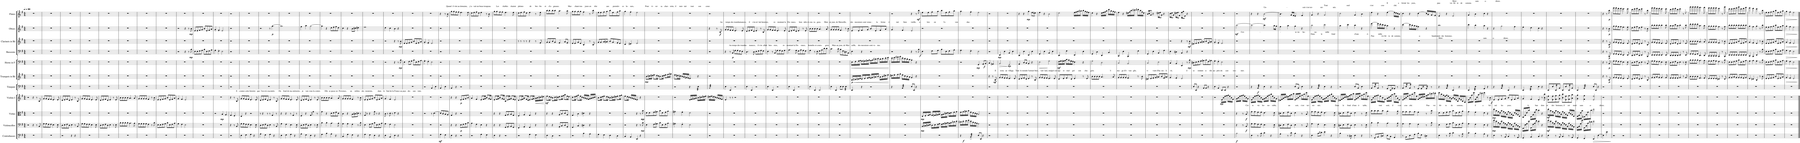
**kern	**dynam	**kern	**dynam	**kern	**dynam	**kern	**dynam	**kern	**dynam	**kern	**dynam	**kern	**dynam	**kern	**dynam	**kern	**dynam	**kern	**dynam	**kern	**dynam
*part11	*part11	*part10	*part10	*part9	*part9	*part8	*part8	*part7	*part7	*part6	*part6	*part5	*part5	*part4	*part4	*part3	*part3	*part2	*part2	*part1	*part1
*staff11	*staff11	*staff10	*staff10	*staff9	*staff9	*staff8	*staff8	*staff7	*staff7	*staff6	*staff6	*staff5	*staff5	*staff4	*staff4	*staff3	*staff3	*staff2	*staff2	*staff1	*staff1
*I"Contrabasses	*	*I"Violoncellos	*	*I"Violas	*	*I"Violins I	*	*I"Timpani	*	*I"Trumpets in Bb	*	*I"Horns in F	*	*I"Bassoons	*	*I"Clarinets in Bb	*	*I"Oboes	*	*I"Flutes	*
*I'Cb.	*	*I'Vc.	*	*I'Vla.	*	*I'Vln. I	*	*I'Timp.	*	*	*	*	*	*I'Bsn.	*	*	*	*I'Ob.	*	*I'Fl.	*
*clefFv4	*	*clefF4	*	*clefC3	*	*clefG2	*	*clefF4	*	*clefG2	*	*clefF4	*	*clefF4	*	*clefG2	*	*clefG2	*	*clefG2	*
*ITrd7c12	*	*	*	*	*	*	*	*	*	*ITrd1c2	*	*ITrd4c7	*	*	*	*ITrd1c2	*	*	*	*	*
*k[f#]	*	*k[f#]	*	*k[f#]	*	*k[f#]	*	*k[f#]	*	*k[f#]	*	*k[f#]	*	*k[f#]	*	*k[f#]	*	*k[f#]	*	*k[f#]	*
*M4/4	*	*M4/4	*	*M4/4	*	*M4/4	*	*M4/4	*	*M4/4	*	*M4/4	*	*M4/4	*	*M4/4	*	*M4/4	*	*M4/4	*
*MM80	*	*MM80	*	*MM80	*	*MM80	*	*MM80	*	*MM80	*	*MM80	*	*MM80	*	*MM80	*	*MM80	*	*MM80	*
=1	=1	=1	=1	=1	=1	=1	=1	=1	=1	=1	=1	=1	=1	=1	=1	=1	=1	=1	=1	=1	=1
1r	.	2r	.	1r	.	2r	.	1r	.	1r	.	1r	.	1r	.	1r	.	1r	.	1r	.
.	.	4r	.	.	.	4r	.	.	.	.	.	.	.	.	.	.	.	.	.	.	.
.	.	8r	.	.	.	8r	.	.	.	.	.	.	.	.	.	.	.	.	.	.	.
.	.	8BB/	.	.	.	8B/	.	.	.	.	.	.	.	.	.	.	.	.	.	.	.
=2	=2	=2	=2	=2	=2	=2	=2	=2	=2	=2	=2	=2	=2	=2	=2	=2	=2	=2	=2	=2	=2
1r	.	8G\L	.	1r	.	8g/L	.	1r	.	1r	.	1r	.	1r	.	1r	.	1r	.	1r	.
.	.	8G\	.	.	.	8g/	.	.	.	.	.	.	.	.	.	.	.	.	.	.	.
.	.	8F#\	.	.	.	8f#/	.	.	.	.	.	.	.	.	.	.	.	.	.	.	.
.	.	8F#\J	.	.	.	8f#/J	.	.	.	.	.	.	.	.	.	.	.	.	.	.	.
.	.	4.E\	.	.	.	4.e/	.	.	.	.	.	.	.	.	.	.	.	.	.	.	.
.	.	8E\	.	.	.	8e/	.	.	.	.	.	.	.	.	.	.	.	.	.	.	.
=3	=3	=3	=3	=3	=3	=3	=3	=3	=3	=3	=3	=3	=3	=3	=3	=3	=3	=3	=3	=3	=3
2r	.	8D\L	.	1r	.	8d/L	.	1r	.	1r	.	1r	.	1r	.	1r	.	1r	.	1r	.
.	.	8E\	.	.	.	8e/	.	.	.	.	.	.	.	.	.	.	.	.	.	.	.
.	.	8F#\	.	.	.	8f#/	.	.	.	.	.	.	.	.	.	.	.	.	.	.	.
.	.	8D\J	.	.	.	8d/J	.	.	.	.	.	.	.	.	.	.	.	.	.	.	.
4r	.	4E\	.	.	.	4e/	.	.	.	.	.	.	.	.	.	.	.	.	.	.	.
4r	.	8r	.	.	.	8r	.	.	.	.	.	.	.	.	.	.	.	.	.	.	.
.	.	8BB/	.	.	.	8B/	.	.	.	.	.	.	.	.	.	.	.	.	.	.	.
=4	=4	=4	=4	=4	=4	=4	=4	=4	=4	=4	=4	=4	=4	=4	=4	=4	=4	=4	=4	=4	=4
1r	.	8G\L	.	1r	.	8g/L	.	1r	.	1r	.	1r	.	1r	.	1r	.	1r	.	1r	.
.	.	8G\	.	.	.	8g/	.	.	.	.	.	.	.	.	.	.	.	.	.	.	.
.	.	8F#\	.	.	.	8f#/	.	.	.	.	.	.	.	.	.	.	.	.	.	.	.
.	.	8F#\J	.	.	.	8f#/J	.	.	.	.	.	.	.	.	.	.	.	.	.	.	.
.	.	4.E\	.	.	.	4.e/	.	.	.	.	.	.	.	.	.	.	.	.	.	.	.
.	.	8E\	.	.	.	8e/	.	.	.	.	.	.	.	.	.	.	.	.	.	.	.
=5	=5	=5	=5	=5	=5	=5	=5	=5	=5	=5	=5	=5	=5	=5	=5	=5	=5	=5	=5	=5	=5
1r	.	8D\L	.	1r	.	8d/L	.	1r	.	1r	.	1r	.	1r	.	1r	.	1r	.	1r	.
.	.	8E\	.	.	.	8e/	.	.	.	.	.	.	.	.	.	.	.	.	.	.	.
.	.	8F#\	.	.	.	8f#/	.	.	.	.	.	.	.	.	.	.	.	.	.	.	.
.	.	8D\J	.	.	.	8d/J	.	.	.	.	.	.	.	.	.	.	.	.	.	.	.
.	.	4E\	.	.	.	4e/	.	.	.	.	.	.	.	.	.	.	.	.	.	.	.
.	.	8r	.	.	.	8r	.	.	.	.	.	.	.	.	.	.	.	.	.	.	.
.	.	8E\	.	.	.	8e/	.	.	.	.	.	.	.	.	.	.	.	.	.	.	.
=6	=6	=6	=6	=6	=6	=6	=6	=6	=6	=6	=6	=6	=6	=6	=6	=6	=6	=6	=6	=6	=6
1r	.	8B\L	.	1r	.	8b\L	.	1r	.	1r	.	1r	.	1r	.	1r	.	1r	.	1r	.
.	.	8B\	.	.	.	8b\	.	.	.	.	.	.	.	.	.	.	.	.	.	.	.
.	.	8B\	.	.	.	8b\	.	.	.	.	.	.	.	.	.	.	.	.	.	.	.
.	.	8B\J	.	.	.	8b\J	.	.	.	.	.	.	.	.	.	.	.	.	.	.	.
.	.	4.A\	.	.	.	4.a/	.	.	.	.	.	.	.	.	.	.	.	.	.	.	.
.	.	8A\	.	.	.	8a/	.	.	.	.	.	.	.	.	.	.	.	.	.	.	.
=7	=7	=7	=7	=7	=7	=7	=7	=7	=7	=7	=7	=7	=7	=7	=7	=7	=7	=7	=7	=7	=7
1r	.	8G\L	.	1r	.	8g/L	.	1r	.	1r	.	1r	.	1r	.	1r	.	1r	.	1r	.
.	.	8G\	.	.	.	8g/	.	.	.	.	.	.	.	.	.	.	.	.	.	.	.
.	.	8G\	.	.	.	8g/	.	.	.	.	.	.	.	.	.	.	.	.	.	.	.
.	.	8G\J	.	.	.	8g/J	.	.	.	.	.	.	.	.	.	.	.	.	.	.	.
.	.	4F#\	.	.	.	4f#/	.	.	.	.	.	.	.	.	.	.	.	.	.	.	.
.	.	8r	.	.	.	8r	.	.	.	.	.	.	.	.	.	.	.	.	.	.	.
.	.	8B\	.	.	.	8b\	.	.	.	.	.	.	.	.	.	.	.	.	.	.	.
=8	=8	=8	=8	=8	=8	=8	=8	=8	=8	=8	=8	=8	=8	=8	=8	=8	=8	=8	=8	=8	=8
1r	.	8E\L	.	1r	.	8e/L	.	1r	.	1r	.	1r	.	1r	.	1r	.	1r	.	1r	.
.	.	8E\	.	.	.	8e/	.	.	.	.	.	.	.	.	.	.	.	.	.	.	.
.	.	8F#\	.	.	.	8f#/	.	.	.	.	.	.	.	.	.	.	.	.	.	.	.
.	.	8G\J	.	.	.	8g/J	.	.	.	.	.	.	.	.	.	.	.	.	.	.	.
.	.	8B\L	.	.	.	8b/L	.	.	.	.	.	.	.	.	.	.	.	.	.	.	.
.	.	8E\	.	.	.	8e/	.	.	.	.	.	.	.	.	.	.	.	.	.	.	.
.	.	8F#\	.	.	.	8f#/	.	.	.	.	.	.	.	.	.	.	.	.	.	.	.
.	.	8A\J	.	.	.	8a/J	.	.	.	.	.	.	.	.	.	.	.	.	.	.	.
=9	=9	=9	=9	=9	=9	=9	=9	=9	=9	=9	=9	=9	=9	=9	=9	=9	=9	=9	=9	=9	=9
1r	.	4G\	.	1r	.	4g/	.	1r	.	1r	.	1r	.	2r	.	1r	.	2r	.	1r	.
.	.	4F#\	.	.	.	4f#/	.	.	.	.	.	.	.	.	.	.	.	.	.	.	.
.	.	2E\	.	.	.	2e/	.	.	.	.	.	.	.	4r	.	.	.	4r	.	.	.
.	.	.	.	.	.	.	.	.	.	.	.	.	.	8r	.	.	.	8r	.	.	.
!	!	!	!	!	!	!	!	!	!	!	!	!	!	!	!LO:DY:b	!	!	!	!LO:DY:b	!	!
.	.	.	.	.	.	.	.	.	.	.	.	.	.	8B\	mp	.	.	8b\	mp	.	.
=10	=10	=10	=10	=10	=10	=10	=10	=10	=10	=10	=10	=10	=10	=10	=10	=10	=10	=10	=10	=10	=10
1r	.	1r	.	1r	.	1r	.	1r	.	1r	.	1r	.	8E\L	.	1r	.	8e/L	.	1r	.
.	.	.	.	.	.	.	.	.	.	.	.	.	.	8E\	.	.	.	8e/	.	.	.
.	.	.	.	.	.	.	.	.	.	.	.	.	.	8F#\	.	.	.	8f#/	.	.	.
.	.	.	.	.	.	.	.	.	.	.	.	.	.	8G\J	.	.	.	8g/J	.	.	.
.	.	.	.	.	.	.	.	.	.	.	.	.	.	8B\L	.	.	.	8b/L	.	.	.
.	.	.	.	.	.	.	.	.	.	.	.	.	.	8E\	.	.	.	8e/	.	.	.
.	.	.	.	.	.	.	.	.	.	.	.	.	.	8F#\	.	.	.	8f#/	.	.	.
.	.	.	.	.	.	.	.	.	.	.	.	.	.	8A\J	.	.	.	8a/J	.	.	.
=11	=11	=11	=11	=11	=11	=11	=11	=11	=11	=11	=11	=11	=11	=11	=11	=11	=11	=11	=11	=11	=11
1r	.	1r	.	2r	.	1r	.	1r	.	1r	.	1r	.	4G'\	.	1r	.	4g'/	.	1r	.
.	.	.	.	.	.	.	.	.	.	.	.	.	.	4F#'\	.	.	.	4f#'/	.	.	.
!	!	!	!	!	!LO:DY:b	!	!	!	!	!	!	!	!	!	!	!	!	!	!	!	!
.	.	.	.	4B/	mp	.	.	.	.	.	.	.	.	2E\	.	.	.	2e/	.	.	.
.	.	.	.	4A/	.	.	.	.	.	.	.	.	.	.	.	.	.	.	.	.	.
=12.	=12.	=12.	=12.	=12.	=12.	=12.	=12.	=12.	=12.	=12.	=12.	=12.	=12.	=12.	=12.	=12.	=12.	=12.	=12.	=12.	=12.
2r	.	4r	.	4G/	.	4r	.	2r	.	2r	.	2r	.	2r	.	2r	.	2r	.	2r	.
.	.	8r	.	4F#/	.	8r	.	.	.	.	.	.	.	.	.	.	.	.	.	.	.
!	!	!	!	!	!	!LO:TX:a:t=E   -coutez cette histoire   que  l'on m'a racontée.       Du    fond de ma mémoire,   je    vais vous la conter.        Elle  se passe en  Provence,       au     milieu    des  moutons,          dans    le   Sud de la France au pays   des     san-   tons.	!	!	!	!	!	!	!	!	!	!	!	!	!	!	!
.	.	8BB/	.	.	.	8B/	.	.	.	.	.	.	.	.	.	.	.	.	.	.	.
=13	=13	=13	=13	=13	=13	=13	=13	=13	=13	=13	=13	=13	=13	=13	=13	=13	=13	=13	=13	=13	=13
4EE\	.	8G\L	.	4E/	.	8g/L	.	1r	.	1r	.	1r	.	1r	.	1r	.	1r	.	1r	.
.	.	8G\	.	.	.	8g/	.	.	.	.	.	.	.	.	.	.	.	.	.	.	.
4FF#\	.	8F#\	.	4r	.	8f#/	.	.	.	.	.	.	.	.	.	.	.	.	.	.	.
.	.	8F#\J	.	.	.	8f#/J	.	.	.	.	.	.	.	.	.	.	.	.	.	.	.
4GG\	.	4.E\	.	2r	.	4.e/	.	.	.	.	.	.	.	.	.	.	.	.	.	.	.
4r	.	.	.	.	.	.	.	.	.	.	.	.	.	.	.	.	.	.	.	.	.
.	.	8E\	.	.	.	8e/	.	.	.	.	.	.	.	.	.	.	.	.	.	.	.
=14	=14	=14	=14	=14	=14	=14	=14	=14	=14	=14	=14	=14	=14	=14	=14	=14	=14	=14	=14	=14	=14
4AA\	.	8D\L	.	8r	.	8d/L	.	1r	.	1r	.	1r	.	1r	.	1r	.	2r	.	1r	.
.	.	8E\	.	4r	.	8e/	.	.	.	.	.	.	.	.	.	.	.	.	.	.	.
4FF#\	.	8F#\	.	.	.	8f#/	.	.	.	.	.	.	.	.	.	.	.	.	.	.	.
.	.	8D\J	.	8r	.	8d/J	.	.	.	.	.	.	.	.	.	.	.	.	.	.	.
4GG\	.	4E\	.	8r	.	4e/	.	.	.	.	.	.	.	.	.	.	.	8r	.	.	.
!	!	!	!	!	!	!	!	!	!	!	!	!	!	!	!	!	!	!	!LO:DY:b	!	!
.	.	.	.	4G/	.	.	.	.	.	.	.	.	.	.	.	.	.	[4.gg\	p	.	.
4r	.	8r	.	.	.	8r	.	.	.	.	.	.	.	.	.	.	.	.	.	.	.
.	.	8BB/	.	8r	.	8B/	.	.	.	.	.	.	.	.	.	.	.	.	.	.	.
=15	=15	=15	=15	=15	=15	=15	=15	=15	=15	=15	=15	=15	=15	=15	=15	=15	=15	=15	=15	=15	=15
4EE\	.	4G\	.	4r	.	8g/L	.	1r	.	1r	.	1r	.	1r	.	1r	.	1gg]	.	1r	.
.	.	.	.	.	.	8g/	.	.	.	.	.	.	.	.	.	.	.	.	.	.	.
4FF#\	.	4F#\	.	4r	.	8f#/	.	.	.	.	.	.	.	.	.	.	.	.	.	.	.
.	.	.	.	.	.	8f#/J	.	.	.	.	.	.	.	.	.	.	.	.	.	.	.
4GG\	.	4.E\	.	8r	.	4.e/	.	.	.	.	.	.	.	.	.	.	.	.	.	.	.
.	.	.	.	4G/	.	.	.	.	.	.	.	.	.	.	.	.	.	.	.	.	.
4r	.	.	.	.	.	.	.	.	.	.	.	.	.	.	.	.	.	.	.	.	.
.	.	8E\	.	8r	.	8e/	.	.	.	.	.	.	.	.	.	.	.	.	.	.	.
=16	=16	=16	=16	=16	=16	=16	=16	=16	=16	=16	=16	=16	=16	=16	=16	=16	=16	=16	=16	=16	=16
4AA\	.	8D\L	.	4F#/	.	8d/L	.	1r	.	1r	.	1r	.	1r	.	1r	.	4ff#\	.	1r	.
.	.	8E\	.	.	.	8e/	.	.	.	.	.	.	.	.	.	.	.	.	.	.	.
4FF#\	.	8F#\	.	4r	.	8f#/	.	.	.	.	.	.	.	.	.	.	.	4aa\	.	.	.
.	.	8D\J	.	.	.	8d/J	.	.	.	.	.	.	.	.	.	.	.	.	.	.	.
4EE\	.	4E\	.	8G/	.	4e/	.	.	.	.	.	.	.	.	.	.	.	[2gg\	.	.	.
.	.	.	.	4g\	.	.	.	.	.	.	.	.	.	.	.	.	.	.	.	.	.
4r	.	8r	.	.	.	8r	.	.	.	.	.	.	.	.	.	.	.	.	.	.	.
.	.	8E\	.	8r	.	8e/	.	.	.	.	.	.	.	.	.	.	.	.	.	.	.
=17	=17	=17	=17	=17	=17	=17	=17	=17	=17	=17	=17	=17	=17	=17	=17	=17	=17	=17	=17	=17	=17
4GG\	.	4B\	.	4g\	.	8b\L	.	1r	.	1r	.	1r	.	1r	.	1r	.	4gg\]	.	1r	.
.	.	.	.	.	.	8b\	.	.	.	.	.	.	.	.	.	.	.	.	.	.	.
4BB\	.	4B\	.	4r	.	8b\	.	.	.	.	.	.	.	.	.	.	.	4r	.	.	.
.	.	.	.	.	.	8b\J	.	.	.	.	.	.	.	.	.	.	.	.	.	.	.
4AA\	.	4.A\	.	8d\L	.	4.a/	.	.	.	.	.	.	.	.	.	.	.	8dd\L	.	.	.
.	.	.	.	8e\	.	.	.	.	.	.	.	.	.	.	.	.	.	8ee\	.	.	.
4r	.	.	.	8f#\	.	.	.	.	.	.	.	.	.	.	.	.	.	8ff#\	.	.	.
.	.	8A\	.	8d\J	.	8a/	.	.	.	.	.	.	.	.	.	.	.	8dd\J	.	.	.
=18	=18	=18	=18	=18	=18	=18	=18	=18	=18	=18	=18	=18	=18	=18	=18	=18	=18	=18	=18	=18	=18
4CC/	.	4G\	.	4c\	.	8g/L	.	1r	.	1r	.	1r	.	1r	.	1r	.	4cc\	.	1r	.
.	.	.	.	.	.	8g/	.	.	.	.	.	.	.	.	.	.	.	.	.	.	.
4GG\	.	4G\	.	4r	.	8g/	.	.	.	.	.	.	.	.	.	.	.	4r	.	.	.
.	.	.	.	.	.	8g/J	.	.	.	.	.	.	.	.	.	.	.	.	.	.	.
4FF#\	.	4F#\	.	8B\L	.	4f#/	.	.	.	.	.	.	.	.	.	.	.	8b\L	.	.	.
.	.	.	.	8c#X\	.	.	.	.	.	.	.	.	.	.	.	.	.	8cc#X\J	.	.	.
4r	.	8r	.	8d#X\J	.	8r	.	.	.	.	.	.	.	.	.	.	.	4dd#X\	.	.	.
.	.	8B\	.	8r	.	8b\	.	.	.	.	.	.	.	.	.	.	.	.	.	.	.
=19	=19	=19	=19	=19	=19	=19	=19	=19	=19	=19	=19	=19	=19	=19	=19	=19	=19	=19	=19	=19	=19
4GG\	.	4E\	.	8G/	.	8e/L	.	1r	.	1r	.	1r	.	1r	.	1r	.	1ee	.	1r	.
.	.	.	.	8r	.	8e/	.	.	.	.	.	.	.	.	.	.	.	.	.	.	.
4FF#\	.	8F#\L	.	4r	.	8f#/	.	.	.	.	.	.	.	.	.	.	.	.	.	.	.
.	.	8G\J	.	.	.	8g/J	.	.	.	.	.	.	.	.	.	.	.	.	.	.	.
4EE\	.	8B\L	.	8g\	.	8b/L	.	.	.	.	.	.	.	.	.	.	.	.	.	.	.
.	.	8E\	.	8r	.	8e/	.	.	.	.	.	.	.	.	.	.	.	.	.	.	.
4r	.	8F#\	.	4r	.	8f#/	.	.	.	.	.	.	.	.	.	.	.	.	.	.	.
.	.	8A\J	.	.	.	8a/J	.	.	.	.	.	.	.	.	.	.	.	.	.	.	.
=20	=20	=20	=20	=20	=20	=20	=20	=20	=20	=20	=20	=20	=20	=20	=20	=20	=20	=20	=20	=20	=20
4EE\	.	4G\	.	8c\	.	4g/	.	1r	.	1r	.	2r	.	1r	.	2r	.	4dd\	.	1r	.
.	.	.	.	8r	.	.	.	.	.	.	.	.	.	.	.	.	.	.	.	.	.
4BBB/	.	4F#\	.	8d\	.	4f#/	.	.	.	.	.	.	.	.	.	.	.	4cc\	.	.	.
.	.	.	.	8r	.	.	.	.	.	.	.	.	.	.	.	.	.	.	.	.	.
4EE\	.	2E\	.	4e\	.	2e/	.	.	.	.	.	4r	.	.	.	4r	.	4b\	.	.	.
4r	.	.	.	4r	.	.	.	.	.	.	.	8r	.	.	.	8r	.	4r	.	.	.
!	!	!	!	!	!	!	!	!	!	!	!	!	!LO:DY:b	!	!	!	!LO:DY:b	!	!	!	!
.	.	.	.	.	.	.	.	.	.	.	.	8B\	mp	.	.	8b\	mp	.	.	.	.
=21	=21	=21	=21	=21	=21	=21	=21	=21	=21	=21	=21	=21	=21	=21	=21	=21	=21	=21	=21	=21	=21
1r	.	1r	.	1r	.	1r	.	1r	.	1r	.	4E\	.	1r	.	8e/L	.	1r	.	1r	.
.	.	.	.	.	.	.	.	.	.	.	.	.	.	.	.	8e/	.	.	.	.	.
.	.	.	.	.	.	.	.	.	.	.	.	8F#\L	.	.	.	8f#/	.	.	.	.	.
.	.	.	.	.	.	.	.	.	.	.	.	8G\J	.	.	.	8g/J	.	.	.	.	.
.	.	.	.	.	.	.	.	.	.	.	.	8B\L	.	.	.	8b/L	.	.	.	.	.
.	.	.	.	.	.	.	.	.	.	.	.	8E\	.	.	.	8e/	.	.	.	.	.
.	.	.	.	.	.	.	.	.	.	.	.	8F#\	.	.	.	8f#/	.	.	.	.	.
.	.	.	.	.	.	.	.	.	.	.	.	8A\J	.	.	.	8a/J	.	.	.	.	.
=22	=22	=22	=22	=22	=22	=22	=22	=22	=22	=22	=22	=22	=22	=22	=22	=22	=22	=22	=22	=22	=22
1r	.	1r	.	2r	.	1r	.	2r	.	1r	.	4G'\	.	1r	.	4g'/	.	1r	.	1r	.
.	.	.	.	.	.	.	.	.	.	.	.	4F#'\	.	.	.	4f#'/	.	.	.	.	.
.	.	.	.	8r	.	.	.	4BB/	.	.	.	2E\	.	.	.	2e/	.	.	.	.	.
.	.	.	.	[4.d\	.	.	.	.	.	.	.	.	.	.	.	.	.	.	.	.	.
.	.	.	.	.	.	.	.	4E\	.	.	.	.	.	.	.	.	.	.	.	.	.
=23.	=23.	=23.	=23.	=23.	=23.	=23.	=23.	=23.	=23.	=23.	=23.	=23.	=23.	=23.	=23.	=23.	=23.	=23.	=23.	=23.	=23.
!	!LO:DY:b	!	!	!	!	!	!	!	!	!	!	!	!	!	!	!	!	!	!	!	!
4GG\	mf	2r	.	8d/L]	.	2r	.	4BB/	.	2r	.	2r	.	2r	.	2r	.	2r	.	4r	.
.	.	.	.	8c/	.	.	.	.	.	.	.	.	.	.	.	.	.	.	.	.	.
4FF#\	.	.	.	8B/	.	.	.	4E\	.	.	.	.	.	.	.	.	.	.	.	8r	.
!	!	!	!	!	!	!	!	!	!	!	!	!	!	!	!	!	!	!	!	!LO:TX:a:t=Quand  il vint au domaine,    y'a-  vait un beau troupeau.          Les       étables     étaient    pleines            de       bre-  bis      et     d'a-   gneaux.                 Mar-     chant tou-    jours en      tête                  aux       premièr-     es    lu-    eurs,                      Pour     ti-    rer      sa    char-   rette,  il      met-  tait        tout         son         cœur.	!
.	.	.	.	8A/J	.	.	.	.	.	.	.	.	.	.	.	.	.	.	.	8b\	.
=24	=24	=24	=24	=24	=24	=24	=24	=24	=24	=24	=24	=24	=24	=24	=24	=24	=24	=24	=24	=24	=24
4EE\	.	4r	.	4G/	.	4r	.	4BB/	.	1r	.	1r	.	1r	.	1r	.	1r	.	8gg\L	.
.	.	.	.	.	.	.	.	.	.	.	.	.	.	.	.	.	.	.	.	8gg\	.
4r	.	4r	.	4r	.	4r	.	4r	.	.	.	.	.	.	.	.	.	.	.	8ff#\	.
.	.	.	.	.	.	.	.	.	.	.	.	.	.	.	.	.	.	.	.	8ff#\J	.
!	!	!	!LO:DY:b	!	!	!	!LO:DY:b	!	!	!	!	!	!	!	!	!	!	!	!	!	!
2r	.	8E\L	p	2r	.	8e/L	p	2r	.	.	.	.	.	.	.	.	.	.	.	4.ee\	.
.	.	8F#\	.	.	.	8f#/	.	.	.	.	.	.	.	.	.	.	.	.	.	.	.
.	.	8G\	.	.	.	8g/	.	.	.	.	.	.	.	.	.	.	.	.	.	.	.
.	.	8B\J	.	.	.	8b/J	.	.	.	.	.	.	.	.	.	.	.	.	.	8ee\	.
=25	=25	=25	=25	=25	=25	=25	=25	=25	=25	=25	=25	=25	=25	=25	=25	=25	=25	=25	=25	=25	=25
2r	.	4A\	.	1r	.	4a/	.	1r	.	1r	.	1r	.	1r	.	1r	.	1r	.	8dd\L	.
.	.	.	.	.	.	.	.	.	.	.	.	.	.	.	.	.	.	.	.	8ee\	.
.	.	4F#\	.	.	.	4f#/	.	.	.	.	.	.	.	.	.	.	.	.	.	8ff#\	.
.	.	.	.	.	.	.	.	.	.	.	.	.	.	.	.	.	.	.	.	8dd\J	.
4GG\	.	4E\	.	.	.	8e/L	.	.	.	.	.	.	.	.	.	.	.	.	.	4ee\	.
.	.	.	.	.	.	16f#/L	.	.	.	.	.	.	.	.	.	.	.	.	.	.	.
.	.	.	.	.	.	16g/JJ	.	.	.	.	.	.	.	.	.	.	.	.	.	.	.
4FF#\	.	4r	.	.	.	8b/L	.	.	.	.	.	.	.	.	.	.	.	.	.	8r	.
.	.	.	.	.	.	16g/L	.	.	.	.	.	.	.	.	.	.	.	.	.	8b\	.
.	.	.	.	.	.	16f#/JJ	.	.	.	.	.	.	.	.	.	.	.	.	.	.	.
=26	=26	=26	=26	=26	=26	=26	=26	=26	=26	=26	=26	=26	=26	=26	=26	=26	=26	=26	=26	=26	=26
4EE\	.	4r	.	4r	.	8e/L	.	1r	.	1r	.	1r	.	1r	.	1r	.	1r	.	8gg\L	.
.	.	.	.	.	.	16f#/L	.	.	.	.	.	.	.	.	.	.	.	.	.	8gg\	.
.	.	.	.	.	.	16g/JJ	.	.	.	.	.	.	.	.	.	.	.	.	.	.	.
4r	.	4r	.	4r	.	8b/L	.	.	.	.	.	.	.	.	.	.	.	.	.	8ff#\	.
.	.	.	.	.	.	16g/L	.	.	.	.	.	.	.	.	.	.	.	.	.	8ff#\J	.
.	.	.	.	.	.	16f#/JJ	.	.	.	.	.	.	.	.	.	.	.	.	.	.	.
2r	.	8GG/L	.	8G/L	.	8B/L	.	.	.	.	.	.	.	.	.	.	.	.	.	4.ee\	.
.	.	8AA/	.	8A/	.	16e/L	.	.	.	.	.	.	.	.	.	.	.	.	.	.	.
.	.	.	.	.	.	16f#/JJ	.	.	.	.	.	.	.	.	.	.	.	.	.	.	.
.	.	8BB/	.	8B/	.	8g/L	.	.	.	.	.	.	.	.	.	.	.	.	.	.	.
.	.	8GG/J	.	8G/J	.	16f#/L	.	.	.	.	.	.	.	.	.	.	.	.	.	8ee\	.
.	.	.	.	.	.	16e/JJ	.	.	.	.	.	.	.	.	.	.	.	.	.	.	.
=27	=27	=27	=27	=27	=27	=27	=27	=27	=27	=27	=27	=27	=27	=27	=27	=27	=27	=27	=27	=27	=27
2r	.	4FF#/	.	4F#/	.	8d/L	.	1r	.	1r	.	1r	.	1r	.	8r	.	1r	.	8dd\L	.
.	.	.	.	.	.	16e/L	.	.	.	.	.	.	.	.	.	8r	.	.	.	8ee\	.
.	.	.	.	.	.	16f#/JJ	.	.	.	.	.	.	.	.	.	.	.	.	.	.	.
.	.	4AA/	.	4A/	.	8a/L	.	.	.	.	.	.	.	.	.	8r	.	.	.	8ff#\	.
.	.	.	.	.	.	16f#/L	.	.	.	.	.	.	.	.	.	8r	.	.	.	8dd\J	.
.	.	.	.	.	.	16d/JJ	.	.	.	.	.	.	.	.	.	.	.	.	.	.	.
4GG\	.	4GG/	.	4G/	.	8e/L	.	.	.	.	.	.	.	.	.	4r	.	.	.	4ee\	.
.	.	.	.	.	.	16f#/L	.	.	.	.	.	.	.	.	.	.	.	.	.	.	.
.	.	.	.	.	.	16g/JJ	.	.	.	.	.	.	.	.	.	.	.	.	.	.	.
!	!	!	!	!	!	!	!LO:HP:b	!	!	!	!	!	!	!	!	!	!	!	!	!	!
4FF#\	.	4r	.	4r	.	16a\LL	<	.	.	.	.	.	.	.	.	8r	.	.	.	8r	.
.	.	.	.	.	.	16b\	.	.	.	.	.	.	.	.	.	.	.	.	.	.	.
.	.	.	.	.	.	16cc#X\	.	.	.	.	.	.	.	.	.	8f#/	.	.	.	8ee\	.
.	.	.	.	.	.	16dd#X\JJ	.	.	.	.	.	.	.	.	.	.	.	.	.	.	.
.	.	.	.	.	.	.	[	.	.	.	.	.	.	.	.	.	.	.	.	.	.
=28	=28	=28	=28	=28	=28	=28	=28	=28	=28	=28	=28	=28	=28	=28	=28	=28	=28	=28	=28	=28	=28
!	!	!	!	!	!	!	!LO:DY:b	!	!	!	!	!	!	!	!	!	!	!	!	!	!
4EE\	.	4r	.	4r	.	8ee\L	mf	1r	.	1r	.	1r	.	1r	.	8g/L	.	1r	.	8bb\L	.
.	.	.	.	.	.	16dd\L	.	.	.	.	.	.	.	.	.	8g/	.	.	.	8bb\	.
.	.	.	.	.	.	16cc\JJ	.	.	.	.	.	.	.	.	.	.	.	.	.	.	.
4DD\	.	4r	.	4r	.	8b\L	.	.	.	.	.	.	.	.	.	8b/	.	.	.	8bb\	.
.	.	.	.	.	.	16cc\L	.	.	.	.	.	.	.	.	.	8g/J	.	.	.	8bb\J	.
.	.	.	.	.	.	16cc#X\JJ	.	.	.	.	.	.	.	.	.	.	.	.	.	.	.
2r	.	8AA/L	.	8A/L	.	8dd\L	.	.	.	.	.	.	.	.	.	4f#/	.	.	.	4.aa\	.
.	.	8C/	.	8c/	.	16ee\L	.	.	.	.	.	.	.	.	.	.	.	.	.	.	.
.	.	.	.	.	.	16ff#\JJ	.	.	.	.	.	.	.	.	.	.	.	.	.	.	.
.	.	8D/	.	8d/	.	8aa\L	.	.	.	.	.	.	.	.	.	8a/L	.	.	.	.	.
.	.	8AA/J	.	8A/J	.	16ee\L	.	.	.	.	.	.	.	.	.	8f#/J	.	.	.	8aa\	.
.	.	.	.	.	.	16dd\JJ	.	.	.	.	.	.	.	.	.	.	.	.	.	.	.
=29	=29	=29	=29	=29	=29	=29	=29	=29	=29	=29	=29	=29	=29	=29	=29	=29	=29	=29	=29	=29	=29
2r	.	4GG/	.	4G/	.	8cc\L	.	1r	.	1r	.	1r	.	1r	.	8e/L	.	1r	.	8gg\L	.
.	.	.	.	.	.	16dd\L	.	.	.	.	.	.	.	.	.	8e/	.	.	.	8gg\	.
.	.	.	.	.	.	16ee\JJ	.	.	.	.	.	.	.	.	.	.	.	.	.	.	.
.	.	4C/	.	4c\	.	8gg\L	.	.	.	.	.	.	.	.	.	8g/	.	.	.	8gg\	.
.	.	.	.	.	.	16ee\L	.	.	.	.	.	.	.	.	.	8e/J	.	.	.	8gg\J	.
.	.	.	.	.	.	16cc\JJ	.	.	.	.	.	.	.	.	.	.	.	.	.	.	.
4BB\	.	4D#X\	.	4d#X\	.	16b/LL	.	.	.	.	.	.	.	.	.	4B/	.	.	.	4ff#\	.
.	.	.	.	.	.	16a/	.	.	.	.	.	.	.	.	.	.	.	.	.	.	.
.	.	.	.	.	.	16g/	.	.	.	.	.	.	.	.	.	.	.	.	.	.	.
.	.	.	.	.	.	16f#/JJ	.	.	.	.	.	.	.	.	.	.	.	.	.	.	.
4AA\	.	4r	.	4r	.	16g/LL	.	.	.	.	.	.	.	.	.	8r	.	.	.	8r	.
.	.	.	.	.	.	16a/	.	.	.	.	.	.	.	.	.	.	.	.	.	.	.
.	.	.	.	.	.	16b/	.	.	.	.	.	.	.	.	.	8B/	.	.	.	8bb\	.
.	.	.	.	.	.	16cc/JJ	.	.	.	.	.	.	.	.	.	.	.	.	.	.	.
=30	=30	=30	=30	=30	=30	=30	=30	=30	=30	=30	=30	=30	=30	=30	=30	=30	=30	=30	=30	=30	=30
4GG\	.	1r	.	1r	.	8b\L	.	1r	.	1r	.	1r	.	1r	.	8g/L	.	1r	.	8ee\L	.
.	.	.	.	.	.	16cc\L	.	.	.	.	.	.	.	.	.	8g/	.	.	.	8ee\	.
.	.	.	.	.	.	16dd\JJ	.	.	.	.	.	.	.	.	.	.	.	.	.	.	.
4FF#\	.	.	.	.	.	8ee\L	.	.	.	.	.	.	.	.	.	8a/	.	.	.	8ff#\	.
.	.	.	.	.	.	16dd\L	.	.	.	.	.	.	.	.	.	8a#X/J	.	.	.	8gg\J	.
.	.	.	.	.	.	16cc\JJ	.	.	.	.	.	.	.	.	.	.	.	.	.	.	.
4EE\	.	.	.	.	.	8b\L	.	.	.	.	.	.	.	.	.	8b/L	.	.	.	8bb\L	.
.	.	.	.	.	.	16cc#X\L	.	.	.	.	.	.	.	.	.	8g/	.	.	.	8ee\	.
.	.	.	.	.	.	16dd#X\JJ	.	.	.	.	.	.	.	.	.	.	.	.	.	.	.
4DD\	.	.	.	.	.	8ee\L	.	.	.	.	.	.	.	.	.	8f#/	.	.	.	8ff#\	.
.	.	.	.	.	.	16ff#\L	.	.	.	.	.	.	.	.	.	8e/J	.	.	.	8aa\J	.
.	.	.	.	.	.	16gg\JJ	.	.	.	.	.	.	.	.	.	.	.	.	.	.	.
=31	=31	=31	=31	=31	=31	=31	=31	=31	=31	=31	=31	=31	=31	=31	=31	=31	=31	=31	=31	=31	=31
4CC/	.	2r	.	2r	.	8ee\L	.	1r	.	1r	.	1r	.	1r	.	4c/	.	1r	.	4gg\	.
.	.	.	.	.	.	16dd\L	.	.	.	.	.	.	.	.	.	.	.	.	.	.	.
.	.	.	.	.	.	16cc\JJ	.	.	.	.	.	.	.	.	.	.	.	.	.	.	.
4BBB/	.	.	.	.	.	16b/LL	.	.	.	.	.	.	.	.	.	4d#X/	.	.	.	4ff#\	.
.	.	.	.	.	.	16a/	.	.	.	.	.	.	.	.	.	.	.	.	.	.	.
.	.	.	.	.	.	16g/	.	.	.	.	.	.	.	.	.	.	.	.	.	.	.
.	.	.	.	.	.	16f#/JJ	.	.	.	.	.	.	.	.	.	.	.	.	.	.	.
4EEE/	.	4r	.	4r	.	4e/	.	.	.	.	.	.	.	.	.	2e/	.	.	.	2ee\	.
4r	.	8r	.	8r	.	4r	.	.	.	.	.	.	.	.	.	.	.	.	.	.	.
!	!	!	!LO:DY:b	!	!LO:DY:b	!	!	!	!	!	!	!	!	!	!	!	!	!	!	!	!
!	!	!	!	!	!LO:DY:n=1:b	!	!	!	!	!	!	!	!	!	!	!	!	!	!	!	!
.	.	8B\	mp	8b\	mp mp	.	.	.	.	.	.	.	.	.	.	.	.	.	.	.	.
=32	=32	=32	=32	=32	=32	=32	=32	=32	=32	=32	=32	=32	=32	=32	=32	=32	=32	=32	=32	=32	=32
!	!	!	!	!	!	!	!	!	!	!	!LO:DY:b	!	!	!	!	!	!	!	!	!	!
1r	.	4E\	.	8e\L	.	1r	.	1r	.	8b\L	mp	1r	.	1r	.	1r	.	1r	.	1r	.
.	.	.	.	8e\	.	.	.	.	.	16cc#X\L	.	.	.	.	.	.	.	.	.	.	.
.	.	.	.	.	.	.	.	.	.	16dd#X\JJ	.	.	.	.	.	.	.	.	.	.	.
.	.	8F#\L	.	8f#\	.	.	.	.	.	8ee\L	.	.	.	.	.	.	.	.	.	.	.
.	.	8G#X\J	.	8g#X\J	.	.	.	.	.	16dd#\L	.	.	.	.	.	.	.	.	.	.	.
.	.	.	.	.	.	.	.	.	.	16cc#\JJ	.	.	.	.	.	.	.	.	.	.	.
.	.	8B\L	.	8b\L	.	.	.	.	.	8b\L	.	.	.	.	.	.	.	.	.	.	.
.	.	8E\	.	8e\	.	.	.	.	.	16cc#\L	.	.	.	.	.	.	.	.	.	.	.
.	.	.	.	.	.	.	.	.	.	16dd#\JJ	.	.	.	.	.	.	.	.	.	.	.
.	.	8F#\	.	8f#\	.	.	.	.	.	8ee\L	.	.	.	.	.	.	.	.	.	.	.
.	.	8A\J	.	8a\J	.	.	.	.	.	16ff#\L	.	.	.	.	.	.	.	.	.	.	.
.	.	.	.	.	.	.	.	.	.	16gg#X\JJ	.	.	.	.	.	.	.	.	.	.	.
=33	=33	=33	=33	=33	=33	=33	=33	=33	=33	=33	=33	=33	=33	=33	=33	=33	=33	=33	=33	=33	=33
1r	.	4G#X'\	.	4g#X'\	.	2r	.	2r	.	8ee\L	.	1r	.	1r	.	1r	.	1r	.	1r	.
.	.	.	.	.	.	.	.	.	.	16dd#X\L	.	.	.	.	.	.	.	.	.	.	.
.	.	.	.	.	.	.	.	.	.	16cc#X\JJ	.	.	.	.	.	.	.	.	.	.	.
.	.	4F#'\	.	4f#'\	.	.	.	.	.	16b/LL	.	.	.	.	.	.	.	.	.	.	.
.	.	.	.	.	.	.	.	.	.	16a/	.	.	.	.	.	.	.	.	.	.	.
.	.	.	.	.	.	.	.	.	.	16g#X/	.	.	.	.	.	.	.	.	.	.	.
.	.	.	.	.	.	.	.	.	.	16f#/JJ	.	.	.	.	.	.	.	.	.	.	.
.	.	2E\	.	2e\	.	16e/LL	.	4r	.	4e/	.	.	.	.	.	.	.	.	.	.	.
.	.	.	.	.	.	16f#/	.	.	.	.	.	.	.	.	.	.	.	.	.	.	.
.	.	.	.	.	.	16g#X/	.	.	.	.	.	.	.	.	.	.	.	.	.	.	.
.	.	.	.	.	.	16a/JJ	.	.	.	.	.	.	.	.	.	.	.	.	.	.	.
*	*	*	*	*	*	*	*	*tremolo	*	*	*	*	*	*	*	*	*	*	*	*	*
.	.	.	.	.	.	16b\LL	.	32E\LLL	.	4r	.	.	.	.	.	.	.	.	.	.	.
.	.	.	.	.	.	.	.	32E\	.	.	.	.	.	.	.	.	.	.	.	.	.
.	.	.	.	.	.	16cc#X\	.	32E\	.	.	.	.	.	.	.	.	.	.	.	.	.
.	.	.	.	.	.	.	.	32E\	.	.	.	.	.	.	.	.	.	.	.	.	.
.	.	.	.	.	.	16dd#X\	.	32E\	.	.	.	.	.	.	.	.	.	.	.	.	.
.	.	.	.	.	.	.	.	32E\	.	.	.	.	.	.	.	.	.	.	.	.	.
.	.	.	.	.	.	16ee\JJ	.	32E\	.	.	.	.	.	.	.	.	.	.	.	.	.
.	.	.	.	.	.	.	.	32E\JJJ	.	.	.	.	.	.	.	.	.	.	.	.	.
=34.	=34.	=34.	=34.	=34.	=34.	=34.	=34.	=34.	=34.	=34.	=34.	=34.	=34.	=34.	=34.	=34.	=34.	=34.	=34.	=34.	=34.
2r	.	2r	.	2r	.	16dd#X\LL	.	32BB/LLL	.	2r	.	2r	.	2r	.	2r	.	4r	.	2r	.
.	.	.	.	.	.	.	.	32BB/	.	.	.	.	.	.	.	.	.	.	.	.	.
.	.	.	.	.	.	16ee\	.	32BB/	.	.	.	.	.	.	.	.	.	.	.	.	.
.	.	.	.	.	.	.	.	32BB/	.	.	.	.	.	.	.	.	.	.	.	.	.
.	.	.	.	.	.	16ddn\	.	32BB/	.	.	.	.	.	.	.	.	.	.	.	.	.
.	.	.	.	.	.	.	.	32BB/	.	.	.	.	.	.	.	.	.	.	.	.	.
.	.	.	.	.	.	16cc\JJ	.	32BB/	.	.	.	.	.	.	.	.	.	.	.	.	.
.	.	.	.	.	.	.	.	32BB/	.	.	.	.	.	.	.	.	.	.	.	.	.
.	.	.	.	.	.	16b/LL	.	32BB/	.	.	.	.	.	.	.	.	.	8r	.	.	.
.	.	.	.	.	.	.	.	32BB/	.	.	.	.	.	.	.	.	.	.	.	.	.
.	.	.	.	.	.	16a/	.	32BB/	.	.	.	.	.	.	.	.	.	.	.	.	.
.	.	.	.	.	.	.	.	32BB/	.	.	.	.	.	.	.	.	.	.	.	.	.
!	!	!	!	!	!	!	!	!	!	!	!	!	!	!	!	!	!	!LO:TX:a:t=Au      temps des transhumances,     il     s'en al- lait heureux,          re-   montant la   Du- rance,      hon-  nête et cou- ra-  geux.      Mais  un jour, de Marseille,        des   messieurs sont venus &colon;        la      ferme      é-            tait         bien        vieille,      a-            lors        on               l'a                   ven-                due.	!	!	!
!	!	!	!	!	!	!	!	!	!	!	!	!	!	!	!	!	!	!	!LO:DY:b	!	!
.	.	.	.	.	.	16g/	.	32BB/	.	.	.	.	.	.	.	.	.	8B/	f	.	.
.	.	.	.	.	.	.	.	32BB/	.	.	.	.	.	.	.	.	.	.	.	.	.
.	.	.	.	.	.	16f#/JJ	.	32BB/	.	.	.	.	.	.	.	.	.	.	.	.	.
.	.	.	.	.	.	.	.	32BB/JJJ	.	.	.	.	.	.	.	.	.	.	.	.	.
*	*	*	*	*	*	*	*	*Xtremolo	*	*	*	*	*	*	*	*	*	*	*	*	*
=35	=35	=35	=35	=35	=35	=35	=35	=35	=35	=35	=35	=35	=35	=35	=35	=35	=35	=35	=35	=35	=35
1r	.	1r	.	1r	.	4e/	.	4E\	.	1r	.	1r	.	4r	.	1r	.	8g/L	.	1r	.
.	.	.	.	.	.	.	.	.	.	.	.	.	.	.	.	.	.	8g/	.	.	.
.	.	.	.	.	.	8r	.	4EE/	.	.	.	.	.	8r	.	.	.	8f#/	.	.	.
!	!	!	!	!	!	!	!	!	!	!	!	!	!	!LO:TX:a:t=Au temps des transhu-    mances,    il s'en  allait   heu-   reux,          re-   montant la Du-    rance,     honnête et coura-      geux.     Mais un jour, de Mar-   seille,    des messieurs sont ve-   nus.	!	!	!	!	!	!	!
!	!	!	!	!	!	!	!	!	!	!	!	!	!	!	!LO:DY:b	!	!	!	!	!	!
.	.	.	.	.	.	8r	.	.	.	.	.	.	.	8BB/	p	.	.	8f#/J	.	.	.
.	.	.	.	.	.	2r	.	2r	.	.	.	.	.	8G\L	.	.	.	4.e/	.	.	.
.	.	.	.	.	.	.	.	.	.	.	.	.	.	8G\	.	.	.	.	.	.	.
.	.	.	.	.	.	.	.	.	.	.	.	.	.	8F#\	.	.	.	.	.	.	.
.	.	.	.	.	.	.	.	.	.	.	.	.	.	8E\J	.	.	.	8e/	.	.	.
=36	=36	=36	=36	=36	=36	=36	=36	=36	=36	=36	=36	=36	=36	=36	=36	=36	=36	=36	=36	=36	=36
1r	.	1r	.	1r	.	1r	.	4E\	.	1r	.	1r	.	4.D\	.	1r	.	8d/L	.	1r	.
.	.	.	.	.	.	.	.	.	.	.	.	.	.	.	.	.	.	8e/	.	.	.
.	.	.	.	.	.	.	.	4EE/	.	.	.	.	.	.	.	.	.	8f#/	.	.	.
.	.	.	.	.	.	.	.	.	.	.	.	.	.	8D\	.	.	.	8d/J	.	.	.
.	.	.	.	.	.	.	.	2r	.	.	.	.	.	8E\L	.	.	.	4e/	.	.	.
.	.	.	.	.	.	.	.	.	.	.	.	.	.	8F#\	.	.	.	.	.	.	.
.	.	.	.	.	.	.	.	.	.	.	.	.	.	8G\	.	.	.	8r	.	.	.
.	.	.	.	.	.	.	.	.	.	.	.	.	.	8F#\J	.	.	.	8B/	.	.	.
=37	=37	=37	=37	=37	=37	=37	=37	=37	=37	=37	=37	=37	=37	=37	=37	=37	=37	=37	=37	=37	=37
1r	.	1r	.	1r	.	1r	.	4E\	.	1r	.	1r	.	4E\	.	1r	.	8g/L	.	1r	.
.	.	.	.	.	.	.	.	.	.	.	.	.	.	.	.	.	.	8g/	.	.	.
.	.	.	.	.	.	.	.	4EE/	.	.	.	.	.	8r	.	.	.	8f#/	.	.	.
.	.	.	.	.	.	.	.	.	.	.	.	.	.	8BB/	.	.	.	8f#/J	.	.	.
.	.	.	.	.	.	.	.	2r	.	.	.	.	.	8G\L	.	.	.	4.e/	.	.	.
.	.	.	.	.	.	.	.	.	.	.	.	.	.	8G\	.	.	.	.	.	.	.
.	.	.	.	.	.	.	.	.	.	.	.	.	.	8F#\	.	.	.	.	.	.	.
.	.	.	.	.	.	.	.	.	.	.	.	.	.	8G\J	.	.	.	8e/	.	.	.
=38	=38	=38	=38	=38	=38	=38	=38	=38	=38	=38	=38	=38	=38	=38	=38	=38	=38	=38	=38	=38	=38
1r	.	1r	.	1r	.	1r	.	4E\	.	1r	.	1r	.	4.A\	.	1r	.	8d/L	.	1r	.
.	.	.	.	.	.	.	.	.	.	.	.	.	.	.	.	.	.	8e/	.	.	.
.	.	.	.	.	.	.	.	4EE/	.	.	.	.	.	.	.	.	.	8f#/	.	.	.
.	.	.	.	.	.	.	.	.	.	.	.	.	.	8G\	.	.	.	8d/J	.	.	.
.	.	.	.	.	.	.	.	2r	.	.	.	.	.	8F#\L	.	.	.	4e/	.	.	.
.	.	.	.	.	.	.	.	.	.	.	.	.	.	8A\	.	.	.	.	.	.	.
.	.	.	.	.	.	.	.	.	.	.	.	.	.	8G\	.	.	.	8r	.	.	.
.	.	.	.	.	.	.	.	.	.	.	.	.	.	8F#\J	.	.	.	8e/	.	.	.
=39	=39	=39	=39	=39	=39	=39	=39	=39	=39	=39	=39	=39	=39	=39	=39	=39	=39	=39	=39	=39	=39
1r	.	1r	.	1r	.	1r	.	4E\	.	1r	.	1r	.	4G\	.	1r	.	8b\L	.	1r	.
.	.	.	.	.	.	.	.	.	.	.	.	.	.	.	.	.	.	8b\	.	.	.
.	.	.	.	.	.	.	.	4EE/	.	.	.	.	.	8r	.	.	.	8b\	.	.	.
.	.	.	.	.	.	.	.	.	.	.	.	.	.	8E\	.	.	.	8b\J	.	.	.
.	.	.	.	.	.	.	.	2EE/	.	.	.	.	.	8F#\L	.	.	.	4.a/	.	.	.
.	.	.	.	.	.	.	.	.	.	.	.	.	.	8A\	.	.	.	.	.	.	.
.	.	.	.	.	.	.	.	.	.	.	.	.	.	8d\	.	.	.	.	.	.	.
.	.	.	.	.	.	.	.	.	.	.	.	.	.	8d\J	.	.	.	8a/	.	.	.
=40	=40	=40	=40	=40	=40	=40	=40	=40	=40	=40	=40	=40	=40	=40	=40	=40	=40	=40	=40	=40	=40
1r	.	1r	.	1r	.	1r	.	4E\	.	1r	.	1r	.	4.c\	.	1r	.	8g/L	.	1r	.
.	.	.	.	.	.	.	.	.	.	.	.	.	.	.	.	.	.	8g/	.	.	.
.	.	.	.	.	.	.	.	4EE/	.	.	.	.	.	.	.	.	.	8g/	.	.	.
.	.	.	.	.	.	.	.	.	.	.	.	.	.	8c\	.	.	.	8g/J	.	.	.
.	.	.	.	.	.	.	.	8E\L	.	.	.	.	.	8B\L	.	.	.	4f#/	.	.	.
.	.	.	.	.	.	.	.	8E\J	.	.	.	.	.	8F#\	.	.	.	.	.	.	.
*	*	*	*	*	*	*	*	*tremolo	*	*	*	*	*	*	*	*	*	*	*	*	*
.	.	.	.	.	.	.	.	32E\LLL	.	.	.	.	.	8D#X\	.	.	.	8r	.	.	.
.	.	.	.	.	.	.	.	32E\	.	.	.	.	.	.	.	.	.	.	.	.	.
.	.	.	.	.	.	.	.	32E\	.	.	.	.	.	.	.	.	.	.	.	.	.
.	.	.	.	.	.	.	.	32E\	.	.	.	.	.	.	.	.	.	.	.	.	.
.	.	.	.	.	.	.	.	32E\	.	.	.	.	.	8BB\J	.	.	.	8b\	.	.	.
.	.	.	.	.	.	.	.	32E\	.	.	.	.	.	.	.	.	.	.	.	.	.
.	.	.	.	.	.	.	.	32E\	.	.	.	.	.	.	.	.	.	.	.	.	.
.	.	.	.	.	.	.	.	32E\JJJ	.	.	.	.	.	.	.	.	.	.	.	.	.
*	*	*	*	*	*	*	*	*Xtremolo	*	*	*	*	*	*	*	*	*	*	*	*	*
=41	=41	=41	=41	=41	=41	=41	=41	=41	=41	=41	=41	=41	=41	=41	=41	=41	=41	=41	=41	=41	=41
!	!	!	!	!	!	!	!	!	!	!	!LO:HP:b	!	!LO:HP:b	!	!	!	!	!	!	!	!
!	!	!	!	!	!	!	!	!	!	!	!LO:DY:n=1:b	!	!	!	!	!	!	!	!	!	!
1r	.	1r	.	1r	.	1r	.	4EE/	.	16B/LL	< p	16E\LL	<	4E\	.	1r	.	8e/L	.	1r	.
.	.	.	.	.	.	.	.	.	.	16c#X/	.	16F#\	.	.	.	.	.	.	.	.	.
.	.	.	.	.	.	.	.	.	.	16d#X/	.	16G\	.	.	.	.	.	8e/	.	.	.
.	.	.	.	.	.	.	.	.	.	16e/JJ	.	16A\JJ	.	.	.	.	.	.	.	.	.
.	.	.	.	.	.	.	.	4r	.	16d#/LL	.	16G\LL	.	4r	.	.	.	8f#/	.	.	.
.	.	.	.	.	.	.	.	.	.	16e/	.	16G#X\	.	.	.	.	.	.	.	.	.
.	.	.	.	.	.	.	.	.	.	16f#/	.	16A#X\	.	.	.	.	.	8g/J	.	.	.
.	.	.	.	.	.	.	.	.	.	16g/JJ	.	16B\JJ	.	.	.	.	.	.	.	.	.
.	.	.	.	.	.	.	.	2r	.	16f#/LL	.	16A#\LL	.	2r	.	.	.	8b/L	.	.	.
.	.	.	.	.	.	.	.	.	.	16g/	.	16B\	.	.	.	.	.	.	.	.	.
.	.	.	.	.	.	.	.	.	.	16a#X/	.	16d#X\	.	.	.	.	.	8e/	.	.	.
.	.	.	.	.	.	.	.	.	.	16b/JJ	.	16e\JJ	.	.	.	.	.	.	.	.	.
.	.	.	.	.	.	.	.	.	.	16a#\LL	.	16d#\LL	.	.	.	.	.	8f#/	.	.	.
.	.	.	.	.	.	.	.	.	.	16b\	.	16e\	.	.	.	.	.	.	.	.	.
.	.	.	.	.	.	.	.	.	.	16dd#X\	.	16f#\	.	.	.	.	.	8a/J	.	.	.
.	.	.	.	.	.	.	.	.	.	16ee\JJ	.	16g\JJ	.	.	.	.	.	.	.	.	.
.	.	.	.	.	.	.	.	.	.	.	[	.	[	.	.	.	.	.	.	.	.
=42	=42	=42	=42	=42	=42	=42	=42	=42	=42	=42	=42	=42	=42	=42	=42	=42	=42	=42	=42	=42	=42
1r	.	1r	.	1r	.	1r	.	4r	.	16dd#X\LL	.	16f#\LL	.	2r	.	1r	.	4g/	.	2r	.
.	.	.	.	.	.	.	.	.	.	16ee\	.	16g\	.	.	.	.	.	.	.	.	.
.	.	.	.	.	.	.	.	.	.	16ff#\	.	16a#X\	.	.	.	.	.	.	.	.	.
.	.	.	.	.	.	.	.	.	.	16gg\JJ	.	16b\JJ	.	.	.	.	.	.	.	.	.
*	*	*	*	*	*	*	*	*tremolo	*	*	*	*	*	*	*	*	*	*	*	*	*
.	.	.	.	.	.	.	.	32BB/LLL	.	16ee\LL	.	16f#\LL	.	.	.	.	.	4f#/	.	.	.
.	.	.	.	.	.	.	.	32BB/	.	.	.	.	.	.	.	.	.	.	.	.	.
.	.	.	.	.	.	.	.	32BB/	.	16cc\	.	16e\	.	.	.	.	.	.	.	.	.
.	.	.	.	.	.	.	.	32BB/	.	.	.	.	.	.	.	.	.	.	.	.	.
.	.	.	.	.	.	.	.	32BB/	.	16b\	.	16d\	.	.	.	.	.	.	.	.	.
.	.	.	.	.	.	.	.	32BB/	.	.	.	.	.	.	.	.	.	.	.	.	.
.	.	.	.	.	.	.	.	32BB/	.	16a\JJ	.	16c\JJ	.	.	.	.	.	.	.	.	.
.	.	.	.	.	.	.	.	32BB/JJJ	.	.	.	.	.	.	.	.	.	.	.	.	.
*	*	*	*	*	*	*	*	*Xtremolo	*	*	*	*	*	*	*	*	*	*	*	*	*
.	.	.	.	.	.	.	.	8E/L	.	4g/	.	4B\	.	4r	.	.	.	2e/	.	4r	.
.	.	.	.	.	.	.	.	8EE/J	.	.	.	.	.	.	.	.	.	.	.	.	.
.	.	.	.	.	.	.	.	4r	.	4r	.	4r	.	8r	.	.	.	.	.	8r	.
!	!	!	!	!	!	!	!	!	!	!	!	!	!	!	!LO:DY:b	!	!	!	!	!	!LO:DY:b
.	.	.	.	.	.	.	.	.	.	.	.	.	.	8B\	f	.	.	.	.	8bb\	mf
=43	=43	=43	=43	=43	=43	=43	=43	=43	=43	=43	=43	=43	=43	=43	=43	=43	=43	=43	=43	=43	=43
!	!	!	!LO:DY:b	!	!LO:DY:b	!	!	!	!	!	!	!	!	!	!	!	!	!	!	!	!
1r	.	16BB/LL	mp	16E/LL	mp	1r	.	1r	.	1r	.	1r	.	4E\	.	1r	.	2r	.	8ee\L	.
.	.	16C#X/	.	16F#/	.	.	.	.	.	.	.	.	.	.	.	.	.	.	.	.	.
.	.	16D#X/	.	16G/	.	.	.	.	.	.	.	.	.	.	.	.	.	.	.	8ee\	.
.	.	16E/JJ	.	16A/JJ	.	.	.	.	.	.	.	.	.	.	.	.	.	.	.	.	.
.	.	16D#\LL	.	16G/LL	.	.	.	.	.	.	.	.	.	8F#\L	.	.	.	.	.	8ff#\	.
.	.	16E\	.	16G#X/	.	.	.	.	.	.	.	.	.	.	.	.	.	.	.	.	.
.	.	16F#\	.	16A#X/	.	.	.	.	.	.	.	.	.	8G\J	.	.	.	.	.	8gg\J	.
.	.	16G\JJ	.	16B/JJ	.	.	.	.	.	.	.	.	.	.	.	.	.	.	.	.	.
.	.	16F#\LL	.	16A#\LL	.	.	.	.	.	.	.	.	.	8B\L	.	.	.	2r	.	8bb\L	.
.	.	16G\	.	16B\	.	.	.	.	.	.	.	.	.	.	.	.	.	.	.	.	.
.	.	16A#X\	.	16d#X\	.	.	.	.	.	.	.	.	.	8E\	.	.	.	.	.	8ee\	.
.	.	16B\JJ	.	16e\JJ	.	.	.	.	.	.	.	.	.	.	.	.	.	.	.	.	.
.	.	16A#\LL	.	16d#\LL	.	.	.	.	.	.	.	.	.	8F#\	.	.	.	.	.	8ff#\	.
.	.	16B\	.	16e\	.	.	.	.	.	.	.	.	.	.	.	.	.	.	.	.	.
.	.	16d#X\	.	16f#\	.	.	.	.	.	.	.	.	.	8A\J	.	.	.	.	.	8aa\J	.
.	.	16e\JJ	.	16g\JJ	.	.	.	.	.	.	.	.	.	.	.	.	.	.	.	.	.
=44	=44	=44	=44	=44	=44	=44	=44	=44	=44	=44	=44	=44	=44	=44	=44	=44	=44	=44	=44	=44	=44
!	!LO:DY:b	!	!	!	!	!	!	!	!	!	!	!	!	!	!	!	!	!	!	!	!
4r	f	16d#X\LL	.	16f#\LL	.	1r	.	1r	.	1r	.	2r	.	4G'\	.	1r	.	1r	.	4gg'\	.
.	.	16e\	.	16g\	.	.	.	.	.	.	.	.	.	.	.	.	.	.	.	.	.
.	.	16f#\	.	16a#X\	.	.	.	.	.	.	.	.	.	.	.	.	.	.	.	.	.
.	.	16g\JJ	.	16b\JJ	.	.	.	.	.	.	.	.	.	.	.	.	.	.	.	.	.
*tremolo	*	*	*	*	*	*	*	*	*	*	*	*	*	*	*	*	*	*	*	*	*
32BBB^/LLL	.	16e\LL	.	16f#\LL	.	.	.	.	.	.	.	.	.	4F#'\	.	.	.	.	.	4ff#'\	.
32BBB^/	.	.	.	.	.	.	.	.	.	.	.	.	.	.	.	.	.	.	.	.	.
32BBB^/	.	16c\	.	16e\	.	.	.	.	.	.	.	.	.	.	.	.	.	.	.	.	.
32BBB^/	.	.	.	.	.	.	.	.	.	.	.	.	.	.	.	.	.	.	.	.	.
32BBB^/	.	16B\	.	16d\	.	.	.	.	.	.	.	.	.	.	.	.	.	.	.	.	.
32BBB^/	.	.	.	.	.	.	.	.	.	.	.	.	.	.	.	.	.	.	.	.	.
32BBB^/	.	16A\JJ	.	16c\JJ	.	.	.	.	.	.	.	.	.	.	.	.	.	.	.	.	.
32BBB^/JJJ	.	.	.	.	.	.	.	.	.	.	.	.	.	.	.	.	.	.	.	.	.
*Xtremolo	*	*	*	*	*	*	*	*	*	*	*	*	*	*	*	*	*	*	*	*	*
!	!	!	!	!	!	!	!	!	!	!	!	!	!LO:DY:b	!	!	!	!	!	!	!	!
8EE/L	.	2G\	.	2B/	.	.	.	.	.	.	.	4GG/	mp	2E\	.	.	.	.	.	2ee\	.
8EEE/J	.	.	.	.	.	.	.	.	.	.	.	.	.	.	.	.	.	.	.	.	.
!	!	!	!	!	!	!	!	!	!	!	!	!	!LO:DY:b	!	!	!	!	!	!	!	!
4r	.	.	.	.	.	.	.	.	.	.	.	8AA/L	f	.	.	.	.	.	.	.	.
.	.	.	.	.	.	.	.	.	.	.	.	8BB/J	.	.	.	.	.	.	.	.	.
=45	=45	=45	=45	=45	=45	=45	=45	=45	=45	=45	=45	=45	=45	=45	=45	=45	=45	=45	=45	=45	=45
2r	.	2r	.	2r	.	2r	.	2r	.	4r	.	4C/	.	2r	.	2r	.	2r	.	2r	.
.	.	.	.	.	.	.	.	.	.	8r	.	4AA#X/	.	.	.	.	.	.	.	.	.
!	!	!	!	!	!	!	!	!	!	!LO:TX:a:t=Il        resta   au  village.   Tout  le monde l'aimait bien,    vail- lant, malgré son âge     et    mal-    gré       son       cha-     grin.                               I-           ma-   ge d'é-   van-  gile,                    vi        -vant d'hu- mi-   li      -té,                           il           se      rendait    u-     tile  au-  près du      can-        ton-         nier.	!	!	!	!	!	!	!	!	!	!	!
!	!	!	!	!	!	!	!	!	!	!	!LO:DY:b	!	!	!	!	!	!	!	!	!	!
.	.	.	.	.	.	.	.	.	.	8B/	mf	.	.	.	.	.	.	.	.	.	.
=46	=46	=46	=46	=46	=46	=46	=46	=46	=46	=46	=46	=46	=46	=46	=46	=46	=46	=46	=46	=46	=46
!	!	!	!	!	!	!	!	!	!	!	!	!	!LO:HP:b	!	!LO:DY:b	!	!	!	!	!	!
1r	.	1r	.	1r	.	1r	.	1r	.	8g/L	.	2BB/	>	4EE/	mp	1r	.	1r	.	1r	.
.	.	.	.	.	.	.	.	.	.	8g/	.	.	.	.	.	.	.	.	.	.	.
.	.	.	.	.	.	.	.	.	.	8f#/	.	.	.	4E\	.	.	.	.	.	.	.
.	.	.	.	.	.	.	.	.	.	8f#/J	.	.	.	.	.	.	.	.	.	.	.
!	!	!	!	!	!	!	!	!	!	!	!	!	!LO:DY:n=1:b	!	!	!	!	!	!	!	!
.	.	.	.	.	.	.	.	.	.	4.e/	.	2GG/	] mp	4BB/	.	.	.	.	.	.	.
.	.	.	.	.	.	.	.	.	.	.	.	.	.	4E\	.	.	.	.	.	.	.
.	.	.	.	.	.	.	.	.	.	8e/	.	.	.	.	.	.	.	.	.	.	.
=47	=47	=47	=47	=47	=47	=47	=47	=47	=47	=47	=47	=47	=47	=47	=47	=47	=47	=47	=47	=47	=47
1r	.	1r	.	1r	.	1r	.	1r	.	8d/L	.	4AA/	.	4DD/	.	1r	.	1r	.	4r	.
.	.	.	.	.	.	.	.	.	.	8e/	.	.	.	.	.	.	.	.	.	.	.
.	.	.	.	.	.	.	.	.	.	8f#/	.	8D/L	.	4E\	.	.	.	.	.	4r	.
.	.	.	.	.	.	.	.	.	.	8d/J	.	8C/J	.	.	.	.	.	.	.	.	.
!	!	!	!	!	!	!	!	!	!	!	!	!	!	!	!	!	!	!	!	!	!LO:DY:b
.	.	.	.	.	.	.	.	.	.	4e/	.	4BB/	.	4EE/	.	.	.	.	.	4gg\	mp
.	.	.	.	.	.	.	.	.	.	8r	.	4r	.	4E\	.	.	.	.	.	8ee\L	.
.	.	.	.	.	.	.	.	.	.	8B/	.	.	.	.	.	.	.	.	.	8dd#X\J	.
=48	=48	=48	=48	=48	=48	=48	=48	=48	=48	=48	=48	=48	=48	=48	=48	=48	=48	=48	=48	=48	=48
!	!	!	!	!	!	!	!	!	!	!	!	!	!LO:HP:b	!	!	!	!	!	!	!	!
1r	.	1r	.	1r	.	1r	.	1r	.	8g/L	.	2E\	<	4GG/	.	1r	.	1r	.	4ee\	.
.	.	.	.	.	.	.	.	.	.	8g/	.	.	.	.	.	.	.	.	.	.	.
.	.	.	.	.	.	.	.	.	.	8f#/	.	.	.	4E\	.	.	.	.	.	4r	.
.	.	.	.	.	.	.	.	.	.	8f#/J	.	.	.	.	.	.	.	.	.	.	.
.	.	.	.	.	.	.	.	.	.	4.e/	.	2G\	[	4BB/	.	.	.	.	.	2b\	.
.	.	.	.	.	.	.	.	.	.	.	.	.	.	4E\	.	.	.	.	.	.	.
.	.	.	.	.	.	.	.	.	.	8e/	.	.	.	.	.	.	.	.	.	.	.
=49	=49	=49	=49	=49	=49	=49	=49	=49	=49	=49	=49	=49	=49	=49	=49	=49	=49	=49	=49	=49	=49
!	!	!	!	!	!	!	!	!	!	!	!	!	!LO:DY:b	!	!	!	!	!	!	!	!
1r	.	1r	.	1r	.	1r	.	1r	.	8d/L	.	16F#\LL	mf	4DD/	.	1r	.	1r	.	2dd\	.
.	.	.	.	.	.	.	.	.	.	.	.	16G\	.	.	.	.	.	.	.	.	.
.	.	.	.	.	.	.	.	.	.	8e/	.	16G#X\	.	.	.	.	.	.	.	.	.
.	.	.	.	.	.	.	.	.	.	.	.	16A\JJ	.	.	.	.	.	.	.	.	.
.	.	.	.	.	.	.	.	.	.	8f#/	.	16c\LL	.	4F#\	.	.	.	.	.	.	.
.	.	.	.	.	.	.	.	.	.	.	.	16B\	.	.	.	.	.	.	.	.	.
.	.	.	.	.	.	.	.	.	.	8d/J	.	16Gn\	.	.	.	.	.	.	.	.	.
.	.	.	.	.	.	.	.	.	.	.	.	16F#\JJ	.	.	.	.	.	.	.	.	.
.	.	.	.	.	.	.	.	.	.	4e/	.	4E\	.	4EE/	.	.	.	.	.	16ee\LL	.
.	.	.	.	.	.	.	.	.	.	.	.	.	.	.	.	.	.	.	.	16ff#\	.
.	.	.	.	.	.	.	.	.	.	.	.	.	.	.	.	.	.	.	.	16gg\	.
.	.	.	.	.	.	.	.	.	.	.	.	.	.	.	.	.	.	.	.	16aa#X\JJ	.
.	.	.	.	.	.	.	.	.	.	8r	.	4r	.	4E\	.	.	.	.	.	16bb\LL	.
.	.	.	.	.	.	.	.	.	.	.	.	.	.	.	.	.	.	.	.	16gg\	.
.	.	.	.	.	.	.	.	.	.	8e/	.	.	.	.	.	.	.	.	.	16ff#\	.
.	.	.	.	.	.	.	.	.	.	.	.	.	.	.	.	.	.	.	.	16ee\JJ	.
=50	=50	=50	=50	=50	=50	=50	=50	=50	=50	=50	=50	=50	=50	=50	=50	=50	=50	=50	=50	=50	=50
1r	.	1r	.	1r	.	1r	.	1r	.	8b\L	.	2G\	.	4GG/	.	1r	.	1r	.	4dd\	.
.	.	.	.	.	.	.	.	.	.	8b\	.	.	.	.	.	.	.	.	.	.	.
.	.	.	.	.	.	.	.	.	.	8b\	.	.	.	4D\	.	.	.	.	.	4r	.
.	.	.	.	.	.	.	.	.	.	8b\J	.	.	.	.	.	.	.	.	.	.	.
.	.	.	.	.	.	.	.	.	.	4.a/	.	2D\	.	4DD/	.	.	.	.	.	16dd\LL	.
.	.	.	.	.	.	.	.	.	.	.	.	.	.	.	.	.	.	.	.	16ee\	.
.	.	.	.	.	.	.	.	.	.	.	.	.	.	.	.	.	.	.	.	16ff#\	.
.	.	.	.	.	.	.	.	.	.	.	.	.	.	.	.	.	.	.	.	16aa\JJ	.
.	.	.	.	.	.	.	.	.	.	.	.	.	.	4C/	.	.	.	.	.	16ddd\LL	.
.	.	.	.	.	.	.	.	.	.	.	.	.	.	.	.	.	.	.	.	16aa\	.
.	.	.	.	.	.	.	.	.	.	8a/	.	.	.	.	.	.	.	.	.	16gg\	.
.	.	.	.	.	.	.	.	.	.	.	.	.	.	.	.	.	.	.	.	16ff#\JJ	.
=51	=51	=51	=51	=51	=51	=51	=51	=51	=51	=51	=51	=51	=51	=51	=51	=51	=51	=51	=51	=51	=51
1r	.	1r	.	1r	.	1r	.	1r	.	8g/L	.	2C/	.	4CC/	.	1r	.	1r	.	4ee\	.
.	.	.	.	.	.	.	.	.	.	8g/	.	.	.	.	.	.	.	.	.	.	.
.	.	.	.	.	.	.	.	.	.	8g/	.	.	.	4E\	.	.	.	.	.	4r	.
.	.	.	.	.	.	.	.	.	.	8g/J	.	.	.	.	.	.	.	.	.	.	.
.	.	.	.	.	.	.	.	.	.	4f#/	.	2BB/	.	4BBB/	.	.	.	.	.	16dd#X\LL	.
.	.	.	.	.	.	.	.	.	.	.	.	.	.	.	.	.	.	.	.	16ff#\	.
.	.	.	.	.	.	.	.	.	.	.	.	.	.	.	.	.	.	.	.	16bb\	.
.	.	.	.	.	.	.	.	.	.	.	.	.	.	.	.	.	.	.	.	16ccc#X\JJ	.
.	.	.	.	.	.	.	.	.	.	8r	.	.	.	4F#\	.	.	.	.	.	16ddd#X\LL	.
.	.	.	.	.	.	.	.	.	.	.	.	.	.	.	.	.	.	.	.	16bb\	.
.	.	.	.	.	.	.	.	.	.	8b\	.	.	.	.	.	.	.	.	.	16ff#\	.
.	.	.	.	.	.	.	.	.	.	.	.	.	.	.	.	.	.	.	.	16dd#\JJ	.
=52	=52	=52	=52	=52	=52	=52	=52	=52	=52	=52	=52	=52	=52	=52	=52	=52	=52	=52	=52	=52	=52
1r	.	1r	.	1r	.	1r	.	1r	.	8d#X/L	.	2C/	.	4GG/	.	1r	.	1r	.	16b/LL	.
.	.	.	.	.	.	.	.	.	.	.	.	.	.	.	.	.	.	.	.	16cc/J	.
.	.	.	.	.	.	.	.	.	.	8e/	.	.	.	.	.	.	.	.	.	8g/J	.
.	.	.	.	.	.	.	.	.	.	8f#/	.	.	.	4E\	.	.	.	.	.	4r	.
.	.	.	.	.	.	.	.	.	.	8g/J	.	.	.	.	.	.	.	.	.	.	.
.	.	.	.	.	.	.	.	.	.	8a#X/L	.	2E\	.	4BB/	.	.	.	.	.	16dd#X\LL	.
.	.	.	.	.	.	.	.	.	.	.	.	.	.	.	.	.	.	.	.	16ee\J	.
.	.	.	.	.	.	.	.	.	.	8b/	.	.	.	.	.	.	.	.	.	8g\J	.
.	.	.	.	.	.	.	.	.	.	8f#/	.	.	.	4G\	.	.	.	.	.	4r	.
.	.	.	.	.	.	.	.	.	.	8an/J	.	.	.	.	.	.	.	.	.	.	.
=53	=53	=53	=53	=53	=53	=53	=53	=53	=53	=53	=53	=53	=53	=53	=53	=53	=53	=53	=53	=53	=53
1r	.	1r	.	1r	.	1r	.	1r	.	4g/	.	4C/	.	4E\	.	2r	.	1r	.	16cc\LL	.
.	.	.	.	.	.	.	.	.	.	.	.	.	.	.	.	.	.	.	.	16dd\J	.
.	.	.	.	.	.	.	.	.	.	.	.	.	.	.	.	.	.	.	.	8g\J	.
.	.	.	.	.	.	.	.	.	.	4f#/	.	4BB/	.	4D#X\	.	.	.	.	.	16dd#X\LL	.
.	.	.	.	.	.	.	.	.	.	.	.	.	.	.	.	.	.	.	.	16ee\J	.
.	.	.	.	.	.	.	.	.	.	.	.	.	.	.	.	.	.	.	.	8f#\J	.
.	.	.	.	.	.	.	.	.	.	2e/	.	4EE/	.	4BB/	.	4r	.	.	.	16ee\LL	.
.	.	.	.	.	.	.	.	.	.	.	.	.	.	.	.	.	.	.	.	16gg\J	.
.	.	.	.	.	.	.	.	.	.	.	.	.	.	.	.	.	.	.	.	8e\J	.
.	.	.	.	.	.	.	.	.	.	.	.	8r	.	4r	.	8r	.	.	.	4r	.
!	!	!	!	!	!	!	!	!	!	!	!	!	!LO:DY:b	!	!	!	!LO:DY:b	!	!	!	!
.	.	.	.	.	.	.	.	.	.	.	.	8B\	mp	.	.	8b\	mf	.	.	.	.
=54	=54	=54	=54	=54	=54	=54	=54	=54	=54	=54	=54	=54	=54	=54	=54	=54	=54	=54	=54	=54	=54
1r	.	1r	.	1r	.	1r	.	8E/L	.	1r	.	8D#X\L	.	1r	.	8d#X/L	.	1r	.	1r	.
.	.	.	.	.	.	.	.	8EE/J	.	.	.	8E\	.	.	.	8e/	.	.	.	.	.
.	.	.	.	.	.	.	.	4r	.	.	.	8F#\	.	.	.	8f#/	.	.	.	.	.
.	.	.	.	.	.	.	.	.	.	.	.	8G\J	.	.	.	8g/J	.	.	.	.	.
.	.	.	.	.	.	.	.	8BB/L	.	.	.	8A#X\L	.	.	.	8a#X/L	.	.	.	.	.
.	.	.	.	.	.	.	.	8BB/J	.	.	.	8B\	.	.	.	8b/	.	.	.	.	.
.	.	.	.	.	.	.	.	4r	.	.	.	8F#\	.	.	.	8f#/	.	.	.	.	.
.	.	.	.	.	.	.	.	.	.	.	.	8An\J	.	.	.	8an/J	.	.	.	.	.
=55	=55	=55	=55	=55	=55	=55	=55	=55	=55	=55	=55	=55	=55	=55	=55	=55	=55	=55	=55	=55	=55
1r	.	1r	.	1r	.	2r	.	4E\	.	1r	.	4G'\	.	1r	.	4g'/	.	1r	.	1r	.
.	.	.	.	.	.	.	.	4BB/	.	.	.	4F#'\	.	.	.	4f#'/	.	.	.	.	.
!	!	!	!	!	!	!	!LO:DY:b	!	!	!	!	!	!	!	!	!	!	!	!	!	!
.	.	.	.	.	.	16e\LL	mp	8EE/L	.	.	.	2E\	.	.	.	2e/	.	.	.	.	.
.	.	.	.	.	.	16b\	.	.	.	.	.	.	.	.	.	.	.	.	.	.	.
.	.	.	.	.	.	16ee\	.	8EE/J	.	.	.	.	.	.	.	.	.	.	.	.	.
.	.	.	.	.	.	16ff#\JJ	.	.	.	.	.	.	.	.	.	.	.	.	.	.	.
.	.	.	.	.	.	16gg\LL	.	4r	.	.	.	.	.	.	.	.	.	.	.	.	.
.	.	.	.	.	.	16ee\	.	.	.	.	.	.	.	.	.	.	.	.	.	.	.
.	.	.	.	.	.	16b\	.	.	.	.	.	.	.	.	.	.	.	.	.	.	.
.	.	.	.	.	.	16f#\JJ	.	.	.	.	.	.	.	.	.	.	.	.	.	.	.
=56	=56	=56	=56	=56	=56	=56	=56	=56	=56	=56	=56	=56	=56	=56	=56	=56	=56	=56	=56	=56	=56
!	!	!	!	!	!	!	!	!	!	!	!	!	!	!	!	!	!	!LO:TX:b:t=Cet-                              -                                       -                            te vie      ho-                  no-                rable	!	!	!
!	!LO:DY:b	!	!	!	!	!	!	!	!	!	!	!	!	!	!	!	!	!	!LO:DY:b	!	!
2BB\	f	4r	.	4r	.	16g\LL	.	2r	.	2r	.	2r	.	2r	.	2r	.	[2bb\	mf	2r	.
.	.	.	.	.	.	16b\	.	.	.	.	.	.	.	.	.	.	.	.	.	.	.
.	.	.	.	.	.	16ee\	.	.	.	.	.	.	.	.	.	.	.	.	.	.	.
.	.	.	.	.	.	16ff#\JJ	.	.	.	.	.	.	.	.	.	.	.	.	.	.	.
.	.	8r	.	8r	.	16gg\LL	.	.	.	.	.	.	.	.	.	.	.	.	.	.	.
.	.	.	.	.	.	16ee\	.	.	.	.	.	.	.	.	.	.	.	.	.	.	.
!	!	!	!	!LO:TX:a:t=Cet-      te       vie     ho-     no-    rable,                       un          soir,    s'est     ter-     mi-     née.                            Dans       le      fond   d'une   é-      table,                       tout        seul,     il         s'est      cou-   ché.                           Pau-      vre       bê-       te        de        somme,                       il             a          fer-      mé        les        yeux.                               A-           ban      don-   né       des   hommes, il      est      mort      sans             a-                dieux.	!	!	!	!	!	!	!	!	!	!	!	!	!	!	!	!	!
!	!	!	!LO:DY:b	!	!LO:DY:b	!	!	!	!	!	!	!	!	!	!	!	!	!	!	!	!
.	.	8BB/	f	8B/	f	16b\	.	.	.	.	.	.	.	.	.	.	.	.	.	.	.
.	.	.	.	.	.	16g\JJ	.	.	.	.	.	.	.	.	.	.	.	.	.	.	.
=57	=57	=57	=57	=57	=57	=57	=57	=57	=57	=57	=57	=57	=57	=57	=57	=57	=57	=57	=57	=57	=57
4EE\	.	8G\L	.	8g\L	.	16e\LL	.	4r	.	1r	.	1r	.	1r	.	1r	.	2bb\_	.	4r	.
.	.	.	.	.	.	16b\	.	.	.	.	.	.	.	.	.	.	.	.	.	.	.
.	.	8G\	.	8g\	.	16ee\	.	.	.	.	.	.	.	.	.	.	.	.	.	.	.
.	.	.	.	.	.	16ff#\JJ	.	.	.	.	.	.	.	.	.	.	.	.	.	.	.
!	!	!	!	!	!	!	!	!	!LO:DY:b	!	!	!	!	!	!	!	!	!	!	!	!
*	*	*	*	*	*	*	*	*tremolo	*	*	*	*	*	*	*	*	*	*	*	*	*
8r	.	8F#\	.	8f#\	.	16gg\LL	.	32BB/LLL	f	.	.	.	.	.	.	.	.	.	.	4r	.
.	.	.	.	.	.	.	.	32BB/	.	.	.	.	.	.	.	.	.	.	.	.	.
.	.	.	.	.	.	16ee\	.	32BB/	.	.	.	.	.	.	.	.	.	.	.	.	.
.	.	.	.	.	.	.	.	32BB/	.	.	.	.	.	.	.	.	.	.	.	.	.
8BB\	.	8F#\J	.	8f#\J	.	16b\	.	32BB/	.	.	.	.	.	.	.	.	.	.	.	.	.
.	.	.	.	.	.	.	.	32BB/	.	.	.	.	.	.	.	.	.	.	.	.	.
.	.	.	.	.	.	16f#\JJ	.	32BB/	.	.	.	.	.	.	.	.	.	.	.	.	.
.	.	.	.	.	.	.	.	32BB/JJJ	.	.	.	.	.	.	.	.	.	.	.	.	.
*	*	*	*	*	*	*	*	*Xtremolo	*	*	*	*	*	*	*	*	*	*	*	*	*
!	!	!	!	!	!	!	!	!	!	!	!	!	!	!	!	!	!	!	!	!LO:TX:a:t=Un-                                       -                              soir s'est ter-               mi-                   née.	!
!	!	!	!	!	!	!	!	!	!	!	!	!	!	!	!	!	!	!	!	!	!LO:DY:b
4C\	.	4.E\	.	4.e\	.	16g\LL	.	4E\	.	.	.	.	.	.	.	.	.	4.bb\]	.	[2b\	mf
.	.	.	.	.	.	16b\	.	.	.	.	.	.	.	.	.	.	.	.	.	.	.
.	.	.	.	.	.	16ee\	.	.	.	.	.	.	.	.	.	.	.	.	.	.	.
.	.	.	.	.	.	16gg\JJ	.	.	.	.	.	.	.	.	.	.	.	.	.	.	.
4r	.	.	.	.	.	16bb\LL	.	4r	.	.	.	.	.	.	.	.	.	.	.	.	.
.	.	.	.	.	.	16ee\	.	.	.	.	.	.	.	.	.	.	.	.	.	.	.
.	.	8E\	.	8e\	.	16b\	.	.	.	.	.	.	.	.	.	.	.	16aa\LL	.	.	.
.	.	.	.	.	.	16g\JJ	.	.	.	.	.	.	.	.	.	.	.	16gg\JJ	.	.	.
=58	=58	=58	=58	=58	=58	=58	=58	=58	=58	=58	=58	=58	=58	=58	=58	=58	=58	=58	=58	=58	=58
4AA\	.	8D#X\L	.	8d#X\L	.	16d#X/LL	.	2r	.	1r	.	1r	.	1r	.	1r	.	4ff#\	.	4.b\]	.
.	.	.	.	.	.	16f#/	.	.	.	.	.	.	.	.	.	.	.	.	.	.	.
.	.	8E\	.	8e\	.	16a/	.	.	.	.	.	.	.	.	.	.	.	.	.	.	.
.	.	.	.	.	.	16cc/JJ	.	.	.	.	.	.	.	.	.	.	.	.	.	.	.
8r	.	8F#\	.	8f#\	.	16dd#X\LL	.	.	.	.	.	.	.	.	.	.	.	4aa\	.	.	.
.	.	.	.	.	.	16ff#\	.	.	.	.	.	.	.	.	.	.	.	.	.	.	.
8C\	.	8D#\J	.	8d#\J	.	16aa\	.	.	.	.	.	.	.	.	.	.	.	.	.	16g/LL	.
.	.	.	.	.	.	16ccc\JJ	.	.	.	.	.	.	.	.	.	.	.	.	.	16f#/JJ	.
4BB\	.	4E\	.	4e\	.	16e/LL	.	8E/L	.	.	.	.	.	.	.	.	.	4gg\	.	4e/	.
.	.	.	.	.	.	16g/	.	.	.	.	.	.	.	.	.	.	.	.	.	.	.
.	.	.	.	.	.	16b/	.	8BB/J	.	.	.	.	.	.	.	.	.	.	.	.	.
.	.	.	.	.	.	16ee/JJ	.	.	.	.	.	.	.	.	.	.	.	.	.	.	.
4r	.	8r	.	8r	.	16gg\LL	.	4E\	.	.	.	.	.	.	.	.	.	4r	.	4f#/	.
.	.	.	.	.	.	16bb\	.	.	.	.	.	.	.	.	.	.	.	.	.	.	.
.	.	8BB/	.	8B/	.	16eee\	.	.	.	.	.	.	.	.	.	.	.	.	.	.	.
.	.	.	.	.	.	16ee\JJ	.	.	.	.	.	.	.	.	.	.	.	.	.	.	.
=59	=59	=59	=59	=59	=59	=59	=59	=59	=59	=59	=59	=59	=59	=59	=59	=59	=59	=59	=59	=59	=59
!	!	!	!	!	!	!	!	!	!	!	!	!	!	!	!	!	!	!LO:TX:b:t=Dans            le                  fond                                      d'une                é-                   table.	!	!	!
4EE\	.	4G\	.	8g\L	.	16e\LL	.	4r	.	1r	.	1r	.	1r	.	1r	.	2bb\	.	4g/	.
.	.	.	.	.	.	16b\	.	.	.	.	.	.	.	.	.	.	.	.	.	.	.
.	.	.	.	8g\	.	16ee\	.	.	.	.	.	.	.	.	.	.	.	.	.	.	.
.	.	.	.	.	.	16ff#\JJ	.	.	.	.	.	.	.	.	.	.	.	.	.	.	.
*	*	*	*	*	*	*	*	*tremolo	*	*	*	*	*	*	*	*	*	*	*	*	*
8BB\L	.	4F#\	.	8f#\	.	16gg\LL	.	32BB/LLL	.	.	.	.	.	.	.	.	.	.	.	4r	.
.	.	.	.	.	.	.	.	32BB/	.	.	.	.	.	.	.	.	.	.	.	.	.
.	.	.	.	.	.	16ee\	.	32BB/	.	.	.	.	.	.	.	.	.	.	.	.	.
.	.	.	.	.	.	.	.	32BB/	.	.	.	.	.	.	.	.	.	.	.	.	.
8D#X\J	.	.	.	8f#\J	.	16b\	.	32BB/	.	.	.	.	.	.	.	.	.	.	.	.	.
.	.	.	.	.	.	.	.	32BB/	.	.	.	.	.	.	.	.	.	.	.	.	.
.	.	.	.	.	.	16f#\JJ	.	32BB/	.	.	.	.	.	.	.	.	.	.	.	.	.
.	.	.	.	.	.	.	.	32BB/JJJ	.	.	.	.	.	.	.	.	.	.	.	.	.
*	*	*	*	*	*	*	*	*Xtremolo	*	*	*	*	*	*	*	*	*	*	*	*	*
!	!	!	!	!	!	!	!	!	!	!	!	!	!	!	!	!	!	!	!	!LO:TX:a:t=Tout                                     seul                                        s'est               cou-                  ché.	!
4E\	.	4.E\	.	4.e\	.	16g\LL	.	4E\	.	.	.	.	.	.	.	.	.	2ccc\	.	2g/	.
.	.	.	.	.	.	16b\	.	.	.	.	.	.	.	.	.	.	.	.	.	.	.
.	.	.	.	.	.	16ee\	.	.	.	.	.	.	.	.	.	.	.	.	.	.	.
.	.	.	.	.	.	16gg\JJ	.	.	.	.	.	.	.	.	.	.	.	.	.	.	.
4r	.	.	.	.	.	16bb\LL	.	4r	.	.	.	.	.	.	.	.	.	.	.	.	.
.	.	.	.	.	.	16ee\	.	.	.	.	.	.	.	.	.	.	.	.	.	.	.
.	.	8E\	.	8e\	.	16b\	.	.	.	.	.	.	.	.	.	.	.	.	.	.	.
.	.	.	.	.	.	16g\JJ	.	.	.	.	.	.	.	.	.	.	.	.	.	.	.
=60	=60	=60	=60	=60	=60	=60	=60	=60	=60	=60	=60	=60	=60	=60	=60	=60	=60	=60	=60	=60	=60
4BB\	.	8D#X\L	.	8d#X\L	.	16d#X/LL	.	2r	.	1r	.	1r	.	1r	.	1r	.	4aa\	.	2cc\	.
.	.	.	.	.	.	16f#/	.	.	.	.	.	.	.	.	.	.	.	.	.	.	.
.	.	8E\	.	8e\	.	16a/	.	.	.	.	.	.	.	.	.	.	.	.	.	.	.
.	.	.	.	.	.	16cc/JJ	.	.	.	.	.	.	.	.	.	.	.	.	.	.	.
8r	.	8F#\	.	8f#\	.	16dd#X\LL	.	.	.	.	.	.	.	.	.	.	.	4ccc\	.	.	.
.	.	.	.	.	.	16ff#\	.	.	.	.	.	.	.	.	.	.	.	.	.	.	.
8DD#X\	.	8D#\J	.	8d#\J	.	16aa\	.	.	.	.	.	.	.	.	.	.	.	.	.	.	.
.	.	.	.	.	.	16ccc\JJ	.	.	.	.	.	.	.	.	.	.	.	.	.	.	.
4EE\	.	4E\	.	4e\	.	16e/LL	.	8E/L	.	.	.	.	.	.	.	.	.	4bb\	.	4g/	.
.	.	.	.	.	.	16g/	.	.	.	.	.	.	.	.	.	.	.	.	.	.	.
.	.	.	.	.	.	16b/	.	8BB/J	.	.	.	.	.	.	.	.	.	.	.	.	.
.	.	.	.	.	.	16ee/JJ	.	.	.	.	.	.	.	.	.	.	.	.	.	.	.
4r	.	8r	.	8r	.	16gg\LL	.	4E\	.	.	.	.	.	.	.	.	.	4r	.	4b\	.
.	.	.	.	.	.	16bb\	.	.	.	.	.	.	.	.	.	.	.	.	.	.	.
.	.	8E\	.	8e\	.	16eee\	.	.	.	.	.	.	.	.	.	.	.	.	.	.	.
.	.	.	.	.	.	16ee\JJ	.	.	.	.	.	.	.	.	.	.	.	.	.	.	.
=61	=61	=61	=61	=61	=61	=61	=61	=61	=61	=61	=61	=61	=61	=61	=61	=61	=61	=61	=61	=61	=61
!	!	!	!	!	!	!	!	!	!	!	!	!	!	!	!	!	!	!LO:TX:b:t=Pau-             vre bê-   te   de  somme,                                    a-                      bandonnée  des  hommes.	!	!	!
8r	.	4B\	.	8b\L	.	16e\LL	.	8BB/L	.	1r	.	1r	.	1r	.	1r	.	[4eee\	.	4ee\	.
.	.	.	.	.	.	16b\	.	.	.	.	.	.	.	.	.	.	.	.	.	.	.
*	*	*	*	*	*	*	*	*tremolo	*	*	*	*	*	*	*	*	*	*	*	*	*
8GGG/L	.	.	.	8b\	.	16ee\	.	32E/	.	.	.	.	.	.	.	.	.	.	.	.	.
.	.	.	.	.	.	.	.	32E/	.	.	.	.	.	.	.	.	.	.	.	.	.
.	.	.	.	.	.	16ff#\JJ	.	32E/	.	.	.	.	.	.	.	.	.	.	.	.	.
.	.	.	.	.	.	.	.	32E/	.	.	.	.	.	.	.	.	.	.	.	.	.
*	*	*	*	*	*	*	*	*Xtremolo	*	*	*	*	*	*	*	*	*	*	*	*	*
8BBB/	.	4B\	.	8b\	.	16gg\LL	.	8BB/J	.	.	.	.	.	.	.	.	.	16eee\LL]	.	4r	.
.	.	.	.	.	.	16ee\	.	.	.	.	.	.	.	.	.	.	.	16ddd\	.	.	.
8DD#X/J	.	.	.	8b\J	.	16b\	.	8r	.	.	.	.	.	.	.	.	.	16ccc\	.	.	.
.	.	.	.	.	.	16f#\JJ	.	.	.	.	.	.	.	.	.	.	.	16bb\JJ	.	.	.
!	!	!	!	!	!	!	!	!	!	!	!	!	!	!	!	!	!	!	!	!LO:TX:a:t=Il                    a     fermé  les    yeux,                                          pau-                  vre  bê-  te    de      somme.	!
8EE\L	.	4.A\	.	4.a\	.	16a\LL	.	8AA/L	.	.	.	.	.	.	.	.	.	4aa\	.	[4ee\	.
.	.	.	.	.	.	16cc\	.	.	.	.	.	.	.	.	.	.	.	.	.	.	.
*	*	*	*	*	*	*	*	*tremolo	*	*	*	*	*	*	*	*	*	*	*	*	*
8CC\J	.	.	.	.	.	16ee\	.	32EE/	.	.	.	.	.	.	.	.	.	.	.	.	.
.	.	.	.	.	.	.	.	32EE/	.	.	.	.	.	.	.	.	.	.	.	.	.
.	.	.	.	.	.	16aa\JJ	.	32EE/	.	.	.	.	.	.	.	.	.	.	.	.	.
.	.	.	.	.	.	.	.	32EE/	.	.	.	.	.	.	.	.	.	.	.	.	.
*	*	*	*	*	*	*	*	*Xtremolo	*	*	*	*	*	*	*	*	*	*	*	*	*
4AAA/	.	.	.	.	.	16ccc\LL	.	8AA/J	.	.	.	.	.	.	.	.	.	4r	.	16ee\LL]	.
.	.	.	.	.	.	16ee\	.	.	.	.	.	.	.	.	.	.	.	.	.	16dd\	.
.	.	8A\	.	8a\	.	16a\	.	8r	.	.	.	.	.	.	.	.	.	.	.	16cc\	.
.	.	.	.	.	.	16e\JJ	.	.	.	.	.	.	.	.	.	.	.	.	.	16b\JJ	.
=62	=62	=62	=62	=62	=62	=62	=62	=62	=62	=62	=62	=62	=62	=62	=62	=62	=62	=62	=62	=62	=62
8r	.	4G\	.	8g\L	.	16e/LL	.	8BB/L	.	1r	.	1r	.	1r	.	1r	.	[4ccc\	.	4cc\	.
.	.	.	.	.	.	16g/	.	.	.	.	.	.	.	.	.	.	.	.	.	.	.
*	*	*	*	*	*	*	*	*tremolo	*	*	*	*	*	*	*	*	*	*	*	*	*
8BBB\L	.	.	.	8g\	.	16b/	.	32E/	.	.	.	.	.	.	.	.	.	.	.	.	.
.	.	.	.	.	.	.	.	32E/	.	.	.	.	.	.	.	.	.	.	.	.	.
.	.	.	.	.	.	16ee/JJ	.	32E/	.	.	.	.	.	.	.	.	.	.	.	.	.
.	.	.	.	.	.	.	.	32E/	.	.	.	.	.	.	.	.	.	.	.	.	.
8EE\	.	4G\	.	8g\	.	16gg\LL	.	32BB/	.	.	.	.	.	.	.	.	.	16ccc\LL]	.	4r	.
.	.	.	.	.	.	.	.	32BB/	.	.	.	.	.	.	.	.	.	.	.	.	.
.	.	.	.	.	.	16bb\	.	32BB/	.	.	.	.	.	.	.	.	.	16bb\	.	.	.
.	.	.	.	.	.	.	.	32BB/JJJ	.	.	.	.	.	.	.	.	.	.	.	.	.
*	*	*	*	*	*	*	*	*Xtremolo	*	*	*	*	*	*	*	*	*	*	*	*	*
8GG\J	.	.	.	8g\J	.	16eee\	.	8r	.	.	.	.	.	.	.	.	.	16aa\	.	.	.
.	.	.	.	.	.	16ee\JJ	.	.	.	.	.	.	.	.	.	.	.	16gg\JJ	.	.	.
8BB\L	.	4F#\	.	4f#\	.	16f#/LL	.	8AA/L	.	.	.	.	.	.	.	.	.	4ff#\	.	[4cc\	.
.	.	.	.	.	.	16a/	.	.	.	.	.	.	.	.	.	.	.	.	.	.	.
*	*	*	*	*	*	*	*	*tremolo	*	*	*	*	*	*	*	*	*	*	*	*	*
8FF#\J	.	.	.	.	.	16cc/	.	32AA/	.	.	.	.	.	.	.	.	.	.	.	.	.
.	.	.	.	.	.	.	.	32AA/	.	.	.	.	.	.	.	.	.	.	.	.	.
.	.	.	.	.	.	16dd#X/JJ	.	32AA/	.	.	.	.	.	.	.	.	.	.	.	.	.
.	.	.	.	.	.	.	.	32AA/	.	.	.	.	.	.	.	.	.	.	.	.	.
4DD#X\	.	8r	.	8r	.	16ff#\LL	.	32AA/	.	.	.	.	.	.	.	.	.	4r	.	16cc/LL]	.
.	.	.	.	.	.	.	.	32AA/	.	.	.	.	.	.	.	.	.	.	.	.	.
.	.	.	.	.	.	16aa\	.	32AA/	.	.	.	.	.	.	.	.	.	.	.	16a/	.
.	.	.	.	.	.	.	.	32AA/JJJ	.	.	.	.	.	.	.	.	.	.	.	.	.
.	.	8B\	.	8b\	.	16ccc#X\	.	8r	.	.	.	.	.	.	.	.	.	.	.	16g/	.
.	.	.	.	.	.	16ddd#X\JJ	.	.	.	.	.	.	.	.	.	.	.	.	.	16f#/JJ	.
=63	=63	=63	=63	=63	=63	=63	=63	=63	=63	=63	=63	=63	=63	=63	=63	=63	=63	=63	=63	=63	=63
!	!	!	!	!	!	!	!	!	!	!	!	!	!	!	!	!	!	!LO:TX:b:t=Mort                                                                                sans            a-                  dieux.	!	!	!
4EE\	.	4E\	.	8e\L	.	16eee\LL	.	4r	.	1r	.	1r	.	1r	.	1r	.	1bb	.	4e/	.
.	.	.	.	.	.	16bb\	.	.	.	.	.	.	.	.	.	.	.	.	.	.	.
.	.	.	.	8e\	.	16gg\	.	.	.	.	.	.	.	.	.	.	.	.	.	.	.
.	.	.	.	.	.	16ee\JJ	.	.	.	.	.	.	.	.	.	.	.	.	.	.	.
8r	.	8F#\L	.	8f#\	.	16gg\LL	.	32BB/LLL	.	.	.	.	.	.	.	.	.	.	.	4r	.
.	.	.	.	.	.	.	.	32BB/	.	.	.	.	.	.	.	.	.	.	.	.	.
.	.	.	.	.	.	16ee\	.	32BB/	.	.	.	.	.	.	.	.	.	.	.	.	.
.	.	.	.	.	.	.	.	32BB/	.	.	.	.	.	.	.	.	.	.	.	.	.
8BB\	.	8G\J	.	8g\J	.	16b\	.	32BB/	.	.	.	.	.	.	.	.	.	.	.	.	.
.	.	.	.	.	.	.	.	32BB/	.	.	.	.	.	.	.	.	.	.	.	.	.
.	.	.	.	.	.	16g\JJ	.	32BB/	.	.	.	.	.	.	.	.	.	.	.	.	.
.	.	.	.	.	.	.	.	32BB/JJJ	.	.	.	.	.	.	.	.	.	.	.	.	.
*	*	*	*	*	*	*	*	*Xtremolo	*	*	*	*	*	*	*	*	*	*	*	*	*
!	!	!	!	!	!	!	!	!	!	!	!	!	!	!	!	!	!	!	!	!LO:TX:a:t=Mort                                     sans            a-                  dieux.	!
4C\	.	8B\L	.	8b\L	.	16b/LL	.	4EE/	.	.	.	.	.	.	.	.	.	.	.	2e/	.
.	.	.	.	.	.	16g/	.	.	.	.	.	.	.	.	.	.	.	.	.	.	.
.	.	8E\	.	8e\	.	16e/	.	.	.	.	.	.	.	.	.	.	.	.	.	.	.
.	.	.	.	.	.	16B/JJ	.	.	.	.	.	.	.	.	.	.	.	.	.	.	.
8r	.	8F#\	.	8f#\	.	16g/LL	.	4r	.	.	.	.	.	.	.	.	.	.	.	.	.
.	.	.	.	.	.	16e/	.	.	.	.	.	.	.	.	.	.	.	.	.	.	.
8AA\	.	8A\J	.	8a\J	.	16B/	.	.	.	.	.	.	.	.	.	.	.	.	.	.	.
.	.	.	.	.	.	16G/JJ	.	.	.	.	.	.	.	.	.	.	.	.	.	.	.
=64	=64	=64	=64	=64	=64	=64	=64	=64	=64	=64	=64	=64	=64	=64	=64	=64	=64	=64	=64	=64	=64
4C\	.	4G\	.	4g\	.	16e\LL	.	4EE/	.	1r	.	1r	.	1r	.	1r	.	4ccc\	.	4g/	.
.	.	.	.	.	.	16b\	.	.	.	.	.	.	.	.	.	.	.	.	.	.	.
.	.	.	.	.	.	16gg\	.	.	.	.	.	.	.	.	.	.	.	.	.	.	.
.	.	.	.	.	.	16eee\JJ	.	.	.	.	.	.	.	.	.	.	.	.	.	.	.
*	*	*	*	*	*	*	*	*tremolo	*	*	*	*	*	*	*	*	*	*	*	*	*
4BB\	.	4F#\	.	4f#\	.	16f#\LL	.	32E\LLL	.	.	.	.	.	.	.	.	.	4bb\	.	4b\	.
.	.	.	.	.	.	.	.	32E\	.	.	.	.	.	.	.	.	.	.	.	.	.
.	.	.	.	.	.	16cc\	.	32E\	.	.	.	.	.	.	.	.	.	.	.	.	.
.	.	.	.	.	.	.	.	32E\	.	.	.	.	.	.	.	.	.	.	.	.	.
.	.	.	.	.	.	16aa\	.	32E\	.	.	.	.	.	.	.	.	.	.	.	.	.
.	.	.	.	.	.	.	.	32E\	.	.	.	.	.	.	.	.	.	.	.	.	.
.	.	.	.	.	.	16ddd#X\JJ	.	32E\	.	.	.	.	.	.	.	.	.	.	.	.	.
.	.	.	.	.	.	.	.	32E\JJJ	.	.	.	.	.	.	.	.	.	.	.	.	.
*	*	*	*	*	*	*	*	*Xtremolo	*	*	*	*	*	*	*	*	*	*	*	*	*
4AA\	.	4E\	.	4e\	.	4eee\	.	4AA/	.	.	.	.	.	.	.	.	.	4aa\	.	4cc\	.
4r	.	4r	.	4r	.	8r	.	4r	.	.	.	.	.	.	.	.	.	4r	.	4r	.
!	!	!	!	!	!	!	!LO:DY:b	!	!	!	!	!	!	!	!	!	!	!	!	!	!
.	.	.	.	.	.	8b\	f	.	.	.	.	.	.	.	.	.	.	.	.	.	.
=65	=65	=65	=65	=65	=65	=65	=65	=65	=65	=65	=65	=65	=65	=65	=65	=65	=65	=65	=65	=65	=65
!	!	!	!LO:DY:b	!	!LO:DY:b	!	!	!	!	!	!	!	!	!	!	!	!	!	!	!	!
4EE\	.	16g\LL	mp	16ee\LL	mp	8e/L	.	4r	.	1r	.	1r	.	1r	.	1r	.	4r	.	1r	.
.	.	16e\	.	16b\	.	.	.	.	.	.	.	.	.	.	.	.	.	.	.	.	.
.	.	16B\	.	16g\	.	8e/	.	.	.	.	.	.	.	.	.	.	.	.	.	.	.
.	.	16G\JJ	.	16e\JJ	.	.	.	.	.	.	.	.	.	.	.	.	.	.	.	.	.
*	*	*	*	*	*	*	*	*tremolo	*	*	*	*	*	*	*	*	*	*	*	*	*
8r	.	16e\LL	.	16b\LL	.	8f#/	.	32BB/LLL	.	.	.	.	.	.	.	.	.	2gg\	.	.	.
.	.	.	.	.	.	.	.	32BB/	.	.	.	.	.	.	.	.	.	.	.	.	.
.	.	16B\	.	16g\	.	.	.	32BB/	.	.	.	.	.	.	.	.	.	.	.	.	.
.	.	.	.	.	.	.	.	32BB/	.	.	.	.	.	.	.	.	.	.	.	.	.
8BBB/	.	16G\	.	16e\	.	8g/J	.	32BB/	.	.	.	.	.	.	.	.	.	.	.	.	.
.	.	.	.	.	.	.	.	32BB/	.	.	.	.	.	.	.	.	.	.	.	.	.
.	.	16E\JJ	.	16B\JJ	.	.	.	32BB/	.	.	.	.	.	.	.	.	.	.	.	.	.
.	.	.	.	.	.	.	.	32BB/JJJ	.	.	.	.	.	.	.	.	.	.	.	.	.
*	*	*	*	*	*	*	*	*Xtremolo	*	*	*	*	*	*	*	*	*	*	*	*	*
4CC/	.	16B\LL	.	16g\LL	.	8b/L	.	4EE/	.	.	.	.	.	.	.	.	.	.	.	.	.
.	.	16G\	.	16e\	.	.	.	.	.	.	.	.	.	.	.	.	.	.	.	.	.
.	.	16E\	.	16B\	.	8e/	.	.	.	.	.	.	.	.	.	.	.	.	.	.	.
.	.	16BB\JJ	.	16G\JJ	.	.	.	.	.	.	.	.	.	.	.	.	.	.	.	.	.
8r	.	16A\LL	.	16e/LL	.	8f#/	.	4r	.	.	.	.	.	.	.	.	.	4ff#\	.	.	.
.	.	16E\	.	16c/	.	.	.	.	.	.	.	.	.	.	.	.	.	.	.	.	.
8AAA/	.	16C\	.	16A/	.	8a/J	.	.	.	.	.	.	.	.	.	.	.	.	.	.	.
.	.	16AA\JJ	.	16E/JJ	.	.	.	.	.	.	.	.	.	.	.	.	.	.	.	.	.
=66	=66	=66	=66	=66	=66	=66	=66	=66	=66	=66	=66	=66	=66	=66	=66	=66	=66	=66	=66	=66	=66
4GGG/	.	16EE\LL	.	16C/LL	.	4g/	.	4EE/	.	1r	.	1r	.	1r	.	1r	.	4ee\	.	1r	.
.	.	16E\	.	16G/	.	.	.	.	.	.	.	.	.	.	.	.	.	.	.	.	.
.	.	16G\	.	16e/	.	.	.	.	.	.	.	.	.	.	.	.	.	.	.	.	.
.	.	16e\JJ	.	16cc/JJ	.	.	.	.	.	.	.	.	.	.	.	.	.	.	.	.	.
*	*	*	*	*	*	*	*	*tremolo	*	*	*	*	*	*	*	*	*	*	*	*	*
4BBB/	.	16FF#\LL	.	16D\LL	.	4f#/	.	32E\LLL	.	.	.	.	.	.	.	.	.	4dd\	.	.	.
.	.	.	.	.	.	.	.	32E\	.	.	.	.	.	.	.	.	.	.	.	.	.
.	.	16F#\	.	16A\	.	.	.	32E\	.	.	.	.	.	.	.	.	.	.	.	.	.
.	.	.	.	.	.	.	.	32E\	.	.	.	.	.	.	.	.	.	.	.	.	.
.	.	16A\	.	16f#\	.	.	.	32E\	.	.	.	.	.	.	.	.	.	.	.	.	.
.	.	.	.	.	.	.	.	32E\	.	.	.	.	.	.	.	.	.	.	.	.	.
.	.	16f#\JJ	.	16dd\JJ	.	.	.	32E\	.	.	.	.	.	.	.	.	.	.	.	.	.
.	.	.	.	.	.	.	.	32E\JJJ	.	.	.	.	.	.	.	.	.	.	.	.	.
*	*	*	*	*	*	*	*	*Xtremolo	*	*	*	*	*	*	*	*	*	*	*	*	*
4CC/	.	4e\	.	4cc\	.	4e/	.	4E\	.	.	.	.	.	.	.	.	.	4cc\	.	.	.
4r	.	4r	.	4r	.	8r	.	4r	.	.	.	.	.	.	.	.	.	4r	.	.	.
.	.	.	.	.	.	8b\ 8bb\	.	.	.	.	.	.	.	.	.	.	.	.	.	.	.
=67	=67	=67	=67	=67	=67	=67	=67	=67	=67	=67	=67	=67	=67	=67	=67	=67	=67	=67	=67	=67	=67
!	!	!	!LO:DY:b	!	!LO:DY:b	!	!	!	!	!	!	!	!	!	!	!	!	!	!	!	!
4EE\	.	16g\LL	mf	16ee\LL	mf	8e\ 8ee\L	.	8EE/L	.	1r	.	1r	.	1r	.	1r	.	1r	.	1r	.
.	.	16e\	.	16b\	.	.	.	.	.	.	.	.	.	.	.	.	.	.	.	.	.
.	.	16B\	.	16g\	.	8e\ 8ee\	.	8E/	.	.	.	.	.	.	.	.	.	.	.	.	.
.	.	16G\JJ	.	16e\JJ	.	.	.	.	.	.	.	.	.	.	.	.	.	.	.	.	.
*	*	*	*	*	*	*	*	*tremolo	*	*	*	*	*	*	*	*	*	*	*	*	*
8r	.	16e\LL	.	16b\LL	.	8f#\ 8ff#\	.	32EE/	.	.	.	.	.	.	.	.	.	.	.	.	.
.	.	.	.	.	.	.	.	32EE/	.	.	.	.	.	.	.	.	.	.	.	.	.
.	.	16B\	.	16g\	.	.	.	32EE/	.	.	.	.	.	.	.	.	.	.	.	.	.
.	.	.	.	.	.	.	.	32EE/	.	.	.	.	.	.	.	.	.	.	.	.	.
*	*	*	*	*	*	*	*	*Xtremolo	*	*	*	*	*	*	*	*	*	*	*	*	*
8BBB/	.	16G\	.	16e\	.	8g\ 8gg\J	.	8BB/J	.	.	.	.	.	.	.	.	.	.	.	.	.
.	.	16E\JJ	.	16B\JJ	.	.	.	.	.	.	.	.	.	.	.	.	.	.	.	.	.
4CC/	.	16B\LL	.	16g\LL	.	8b\ 8bb\L	.	8EE/L	.	.	.	.	.	.	.	.	.	.	.	.	.
.	.	16G\	.	16e\	.	.	.	.	.	.	.	.	.	.	.	.	.	.	.	.	.
.	.	16E\	.	16B\	.	8e\ 8ee\	.	8E/	.	.	.	.	.	.	.	.	.	.	.	.	.
.	.	16BB\JJ	.	16G\JJ	.	.	.	.	.	.	.	.	.	.	.	.	.	.	.	.	.
*	*	*	*	*	*	*	*	*tremolo	*	*	*	*	*	*	*	*	*	*	*	*	*
8r	.	16A\LL	.	16e/LL	.	8f#\ 8ff#\	.	32EE/	.	.	.	.	.	.	.	.	.	.	.	.	.
.	.	.	.	.	.	.	.	32EE/	.	.	.	.	.	.	.	.	.	.	.	.	.
.	.	16E\	.	16c/	.	.	.	32EE/	.	.	.	.	.	.	.	.	.	.	.	.	.
.	.	.	.	.	.	.	.	32EE/	.	.	.	.	.	.	.	.	.	.	.	.	.
*	*	*	*	*	*	*	*	*Xtremolo	*	*	*	*	*	*	*	*	*	*	*	*	*
8AAA/	.	16C\	.	16A/	.	8a\ 8aa\J	.	8BB/J	.	.	.	.	.	.	.	.	.	.	.	.	.
.	.	16AA\JJ	.	16E/JJ	.	.	.	.	.	.	.	.	.	.	.	.	.	.	.	.	.
=68	=68	=68	=68	=68	=68	=68	=68	=68	=68	=68	=68	=68	=68	=68	=68	=68	=68	=68	=68	=68	=68
4GGG/	.	16GG\LL	.	16E\LL	.	4g\ 4gg\	.	4EE/	.	1r	.	1r	.	1r	.	1r	.	1r	.	1r	.
.	.	16BB\	.	16G\	.	.	.	.	.	.	.	.	.	.	.	.	.	.	.	.	.
.	.	16G\	.	16e\	.	.	.	.	.	.	.	.	.	.	.	.	.	.	.	.	.
.	.	16g\JJ	.	16b\JJ	.	.	.	.	.	.	.	.	.	.	.	.	.	.	.	.	.
*	*	*	*	*	*	*	*	*tremolo	*	*	*	*	*	*	*	*	*	*	*	*	*
4FFF#/	.	16FF#\LL	.	16D#X\LL	.	4f#\ 4ff#\	.	32BB/LLL	.	.	.	.	.	.	.	.	.	.	.	.	.
.	.	.	.	.	.	.	.	32BB/	.	.	.	.	.	.	.	.	.	.	.	.	.
.	.	16C\	.	16A\	.	.	.	32BB/	.	.	.	.	.	.	.	.	.	.	.	.	.
.	.	.	.	.	.	.	.	32BB/	.	.	.	.	.	.	.	.	.	.	.	.	.
.	.	16A\	.	16f#\	.	.	.	32BB/	.	.	.	.	.	.	.	.	.	.	.	.	.
.	.	.	.	.	.	.	.	32BB/	.	.	.	.	.	.	.	.	.	.	.	.	.
.	.	16d#X\JJ	.	16cc\JJ	.	.	.	32BB/	.	.	.	.	.	.	.	.	.	.	.	.	.
.	.	.	.	.	.	.	.	32BB/JJJ	.	.	.	.	.	.	.	.	.	.	.	.	.
*	*	*	*	*	*	*	*	*Xtremolo	*	*	*	*	*	*	*	*	*	*	*	*	*
!	!LO:HP:b	!	!	!	!	!	!	!	!	!	!	!	!	!	!	!	!	!	!	!	!
4EEE/	>	2e\	.	2ee\	.	2e/ 2ee/	.	8E/L	.	.	.	.	.	.	.	.	.	.	.	.	.
.	.	.	.	.	.	.	.	8EE/J	.	.	.	.	.	.	.	.	.	.	.	.	.
[4EE\	.	.	.	.	.	.	.	4r	.	.	.	.	.	.	.	.	.	.	.	.	.
=69	=69	=69	=69	=69	=69	=69	=69	=69	=69	=69	=69	=69	=69	=69	=69	=69	=69	=69	=69	=69	=69
4EE\]	.	2r	.	2r	.	2r	.	2r	.	4r	.	4r	.	4r	.	4r	.	4r	.	4r	.
4E\	.	.	.	.	.	.	.	.	.	8r	.	8r	.	8r	.	8r	.	8r	.	8r	.
!	!	!	!	!	!	!	!	!	!	!	!LO:DY:b	!	!LO:DY:b	!	!LO:DY:b	!	!LO:DY:b	!	!LO:DY:b	!	!LO:DY:b
.	.	.	.	.	.	.	.	.	.	8B/	p	8BB/	p	8BBB/	p	8B/	p	8b\	p	8bb\	p
.	]	.	.	.	.	.	.	.	.	.	.	.	.	.	.	.	.	.	.	.	.
=70	=70	=70	=70	=70	=70	=70	=70	=70	=70	=70	=70	=70	=70	=70	=70	=70	=70	=70	=70	=70	=70
2r	.	1r	.	1r	.	1r	.	1r	.	8g/L	.	8G\L	.	8GG/L	.	8g/L	.	8gg\L	.	8ggg\L	.
.	.	.	.	.	.	.	.	.	.	8g/	.	8G\	.	8GG/	.	8g/	.	8gg\	.	8ggg\	.
.	.	.	.	.	.	.	.	.	.	8f#/	.	8F#\	.	8FF#/	.	8f#/	.	8ff#\	.	8fff#\	.
.	.	.	.	.	.	.	.	.	.	8f#/J	.	8F#\J	.	8FF#/J	.	8f#/J	.	8ff#\J	.	8fff#\J	.
2r	.	.	.	.	.	.	.	.	.	4.e/	.	4.E\	.	4.EE/	.	4.e/	.	4.ee\	.	4.eee\	.
.	.	.	.	.	.	.	.	.	.	8e/	.	8E\	.	8EE/	.	8e/	.	8ee\	.	8eee\	.
=71	=71	=71	=71	=71	=71	=71	=71	=71	=71	=71	=71	=71	=71	=71	=71	=71	=71	=71	=71	=71	=71
1r	.	1r	.	1r	.	1r	.	1r	.	8d/L	.	8D\L	.	8DD/L	.	8d/L	.	8dd\L	.	8ddd\L	.
.	.	.	.	.	.	.	.	.	.	8e/	.	8E\	.	8EE/	.	8e/	.	8ee\	.	8eee\	.
.	.	.	.	.	.	.	.	.	.	8f#/	.	8F#\	.	8FF#/	.	8f#/	.	8ff#\	.	8fff#\	.
.	.	.	.	.	.	.	.	.	.	8d/J	.	8D\J	.	8DD/J	.	8d/J	.	8dd\J	.	8ddd\J	.
.	.	.	.	.	.	.	.	.	.	4e/	.	4E\	.	4EE/	.	4e/	.	4ee\	.	4eee\	.
.	.	.	.	.	.	.	.	.	.	8r	.	8r	.	8r	.	8r	.	8r	.	8r	.
.	.	.	.	.	.	.	.	.	.	8B/	.	8BB/	.	8BBB/	.	8B/	.	8b\	.	8bb\	.
=72	=72	=72	=72	=72	=72	=72	=72	=72	=72	=72	=72	=72	=72	=72	=72	=72	=72	=72	=72	=72	=72
1r	.	1r	.	1r	.	1r	.	1r	.	8g/L	.	8G\L	.	8EE/L	.	8g/L	.	8bb\L	.	8ggg\L	.
.	.	.	.	.	.	.	.	.	.	8g/	.	8G\	.	8EE/	.	8g/	.	8bb\	.	8ggg\	.
.	.	.	.	.	.	.	.	.	.	8a/	.	8F#\	.	8EE/	.	8f#/	.	8bb\	.	8fff#\	.
.	.	.	.	.	.	.	.	.	.	8g/J	.	8F#\J	.	8EE/J	.	8f#/J	.	8bb\J	.	8fff#\J	.
.	.	.	.	.	.	.	.	.	.	4.g/	.	4.E\	.	4.EE/	.	4.e/	.	4.bb\	.	4.eee\	.
.	.	.	.	.	.	.	.	.	.	8g/	.	8E\	.	8EE/	.	8e/	.	8bb\	.	8eee\	.
=73	=73	=73	=73	=73	=73	=73	=73	=73	=73	=73	=73	=73	=73	=73	=73	=73	=73	=73	=73	=73	=73
1r	.	1r	.	1r	.	1r	.	1r	.	8f#/L	.	8D\L	.	8DD/L	.	8d/L	.	8aa\L	.	8ddd\L	.
.	.	.	.	.	.	.	.	.	.	8f#/	.	8E\	.	8DD/	.	8e/	.	8aa\	.	8eee\	.
.	.	.	.	.	.	.	.	.	.	8f#/	.	8F#\	.	8DD/	.	8f#/	.	8ccc\	.	8fff#\	.
.	.	.	.	.	.	.	.	.	.	8f#/J	.	8D\J	.	8DD/J	.	8d/J	.	8aa\J	.	8ddd\J	.
.	.	.	.	.	.	.	.	.	.	4g/	.	4E\	.	4EE/	.	4e/	.	4bb\	.	4eee\	.
.	.	.	.	.	.	.	.	.	.	8r	.	8r	.	8r	.	8r	.	8r	.	8r	.
.	.	.	.	.	.	.	.	.	.	8g/	.	8E\	.	8EE/	.	8e/	.	8bb\	.	8eee\	.
=74	=74	=74	=74	=74	=74	=74	=74	=74	=74	=74	=74	=74	=74	=74	=74	=74	=74	=74	=74	=74	=74
1r	.	1r	.	1r	.	1r	.	1r	.	8b\L	.	8B\L	.	8GG/L	.	8b\L	.	8ddd\L	.	8bbb\L	.
.	.	.	.	.	.	.	.	.	.	8b\	.	8B\	.	8GG/	.	8b\	.	8ddd\	.	8bbb\	.
.	.	.	.	.	.	.	.	.	.	8b\	.	8B\	.	8FF#/	.	8b\	.	8ddd\	.	8bbb\	.
.	.	.	.	.	.	.	.	.	.	8b\J	.	8B\J	.	8GG/J	.	8b\J	.	8ddd\J	.	8bbb\J	.
.	.	.	.	.	.	.	.	.	.	4.f#/	.	4.A\	.	4.DD/	.	4.a/	.	4.aa\	.	4.aaa\	.
.	.	.	.	.	.	.	.	.	.	8f#/	.	8A\	.	8DD/	.	8a/	.	8aa\	.	8aaa\	.
=75	=75	=75	=75	=75	=75	=75	=75	=75	=75	=75	=75	=75	=75	=75	=75	=75	=75	=75	=75	=75	=75
1r	.	1r	.	1r	.	1r	.	1r	.	8e/L	.	8G\L	.	8CC/L	.	8g/L	.	8gg\L	.	8ggg\L	.
.	.	.	.	.	.	.	.	.	.	8e/	.	8G\	.	8CC/	.	8g/	.	8gg\	.	8ggg\	.
.	.	.	.	.	.	.	.	.	.	8e/	.	8A\	.	8CC/	.	8g/	.	8gg\	.	8ggg\	.
.	.	.	.	.	.	.	.	.	.	8e/J	.	8G\J	.	8CC/J	.	8g/J	.	8gg\J	.	8ggg\J	.
.	.	.	.	.	.	.	.	.	.	4d#X/	.	4F#\	.	4BBB/	.	4f#/	.	4ff#\	.	4fff#\	.
.	.	.	.	.	.	.	.	.	.	8r	.	8r	.	8r	.	8r	.	8r	.	8r	.
.	.	.	.	.	.	.	.	.	.	8d#/	.	8B\	.	8BBB/	.	8b\	.	8ff#\	.	8bbb\	.
=76	=76	=76	=76	=76	=76	=76	=76	=76	=76	=76	=76	=76	=76	=76	=76	=76	=76	=76	=76	=76	=76
1r	.	1r	.	1r	.	1r	.	1r	.	8g/L	.	8E\L	.	8EE/L	.	8e/L	.	8bb\L	.	8eee\L	.
.	.	.	.	.	.	.	.	.	.	8g/	.	8E\	.	8EE/	.	8e/	.	8bb\	.	8eee\	.
.	.	.	.	.	.	.	.	.	.	8a/	.	8F#\	.	8EE/	.	8f#/	.	8bb\	.	8fff#\	.
.	.	.	.	.	.	.	.	.	.	8g/J	.	8G\J	.	8EE/J	.	8g/J	.	8bb\J	.	8ggg\J	.
.	.	.	.	.	.	.	.	.	.	8g/L	.	8B\L	.	8EE/L	.	8b/L	.	8bb\L	.	8bbb\L	.
.	.	.	.	.	.	.	.	.	.	8g/	.	8E\	.	8EE/	.	8e/	.	8bb\	.	8eee\	.
.	.	.	.	.	.	.	.	.	.	8f#/	.	8F#\	.	8EE/	.	8f#/	.	8bb\	.	8fff#\	.
.	.	.	.	.	.	.	.	.	.	8g/J	.	8A\J	.	8EE/J	.	8a/J	.	8bb\J	.	8aaa\J	.
=77	=77	=77	=77	=77	=77	=77	=77	=77	=77	=77	=77	=77	=77	=77	=77	=77	=77	=77	=77	=77	=77
1r	.	1r	.	1r	.	1r	.	1r	.	4e/	.	4G\	.	4CC/	.	4g/	.	4gg\	.	4ggg\	.
.	.	.	.	.	.	.	.	.	.	4d#X/	.	4A\	.	4BBB/	.	4f#/	.	4ff#\	.	4fff#\	.
.	.	.	.	.	.	.	.	.	.	4B/	.	4G\	.	4EE/	.	4e/	.	4gg\	.	4eee\	.
.	.	.	.	.	.	.	.	.	.	8r	.	8r	.	8r	.	8r	.	8r	.	8r	.
.	.	.	.	.	.	.	.	.	.	8b\	.	8B\	.	8B\	.	8b\	.	8bb\	.	8bb\	.
=78	=78	=78	=78	=78	=78	=78	=78	=78	=78	=78	=78	=78	=78	=78	=78	=78	=78	=78	=78	=78	=78
1r	.	1r	.	1r	.	1r	.	1r	.	8e/L	.	8E\L	.	8E\L	.	8e/L	.	8ee\L	.	8ee\L	.
.	.	.	.	.	.	.	.	.	.	8e/	.	8E\	.	8E\	.	8e/	.	8ee\	.	8ee\	.
.	.	.	.	.	.	.	.	.	.	8f#/	.	8F#\	.	8F#\	.	8f#/	.	8ff#\	.	8ff#\	.
.	.	.	.	.	.	.	.	.	.	8g/J	.	8G\J	.	8G\J	.	8g/J	.	8gg\J	.	8gg\J	.
.	.	.	.	.	.	.	.	.	.	8b/L	.	8B\L	.	8B\L	.	8b/L	.	8bb\L	.	8bb\L	.
.	.	.	.	.	.	.	.	.	.	8e/	.	8E\	.	8E\	.	8e/	.	8ee\	.	8ee\	.
.	.	.	.	.	.	.	.	.	.	8f#/	.	8F#\	.	8F#\	.	8f#/	.	8ff#\	.	8ff#\	.
.	.	.	.	.	.	.	.	.	.	8a/J	.	8A\J	.	8A\J	.	8a/J	.	8aa\J	.	8aa\J	.
=79	=79	=79	=79	=79	=79	=79	=79	=79	=79	=79	=79	=79	=79	=79	=79	=79	=79	=79	=79	=79	=79
!	!	!	!	!	!	!	!	!	!	!	!LO:HP:b	!	!LO:HP:b	!	!LO:HP:b	!	!LO:HP:b	!	!LO:HP:b	!	!LO:HP:b
1r	.	1r	.	1r	.	1r	.	1r	.	4g/	>	4G\	>	4G\	>	4g/	>	4gg\	>	4gg\	>
.	.	.	.	.	.	.	.	.	.	4f#/	.	4F#\	.	4F#\	.	4f#/	.	4ff#\	.	4ff#\	.
.	.	.	.	.	.	.	.	.	.	2e/	.	2E\	.	2E\	.	2e/	.	2ee\	.	2ee\	.
.	.	.	.	.	.	.	.	.	.	.	]	.	]	.	]	.	]	.	]	.	]
==	==	==	==	==	==	==	==	==	==	==	==	==	==	==	==	==	==	==	==	==	==
*-	*-	*-	*-	*-	*-	*-	*-	*-	*-	*-	*-	*-	*-	*-	*-	*-	*-	*-	*-	*-	*-
